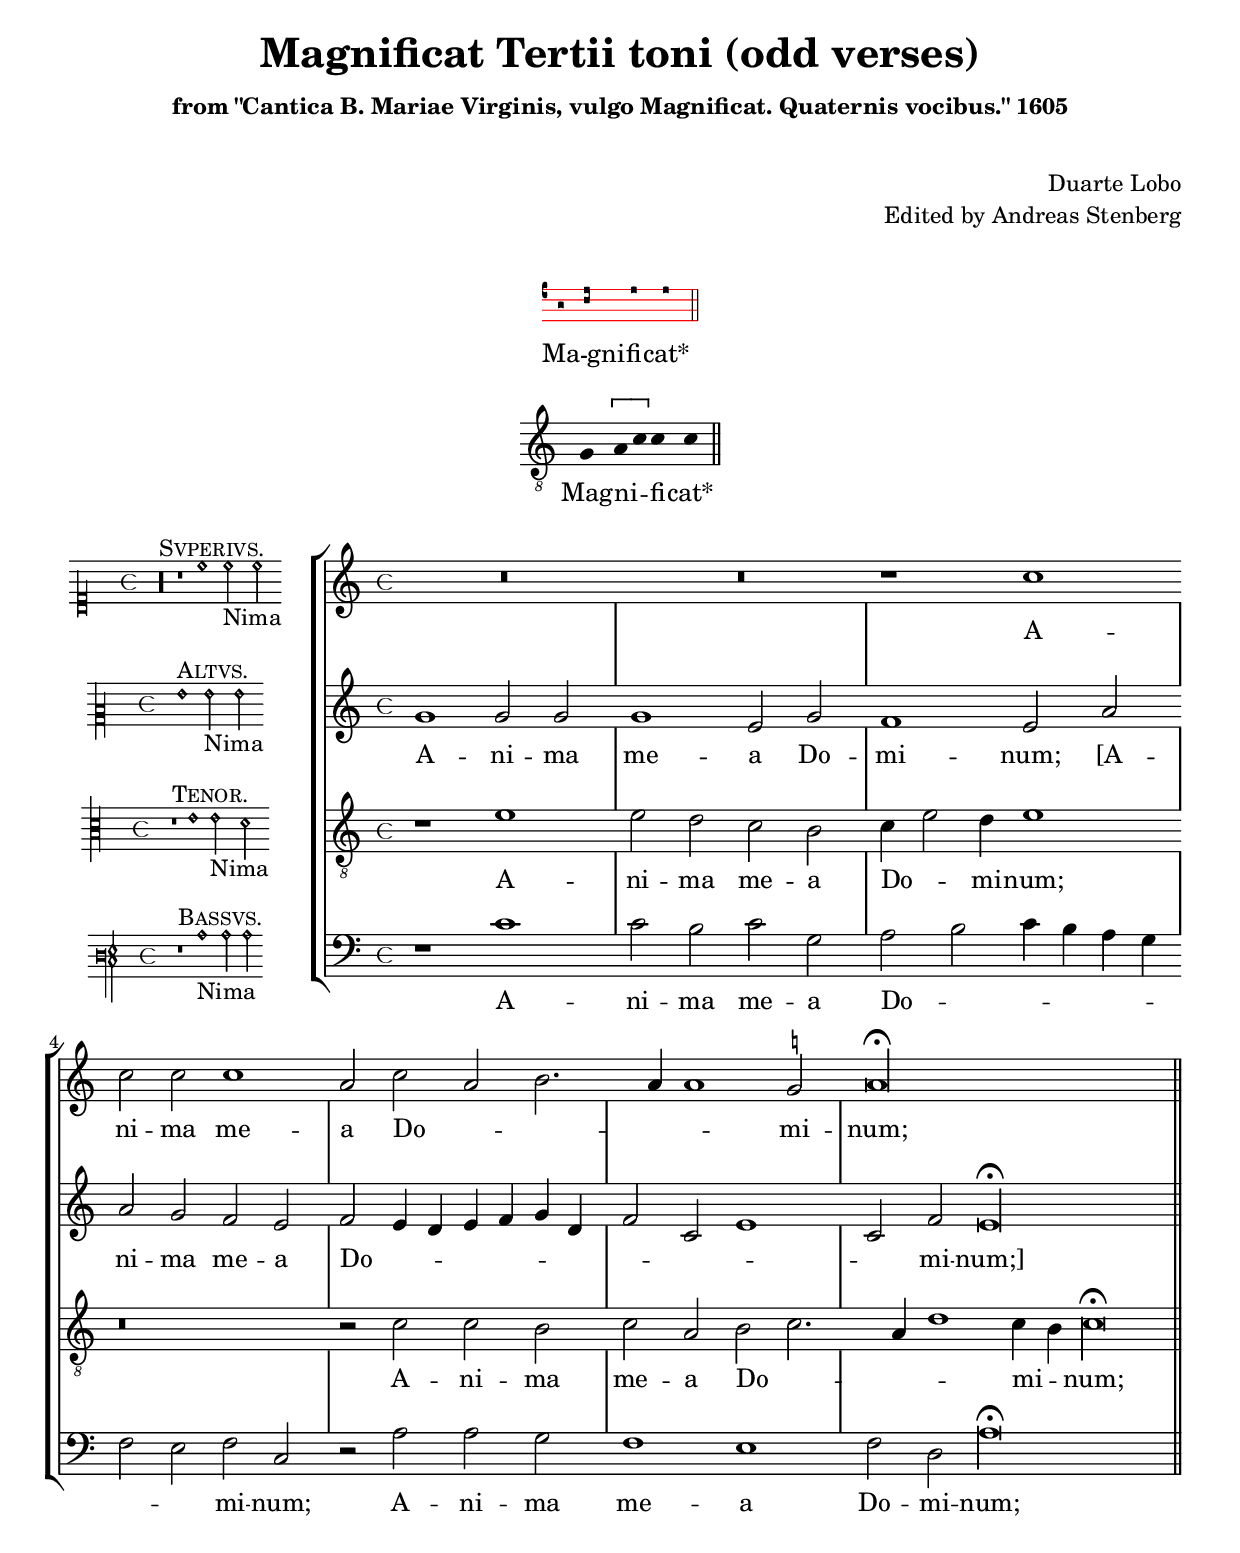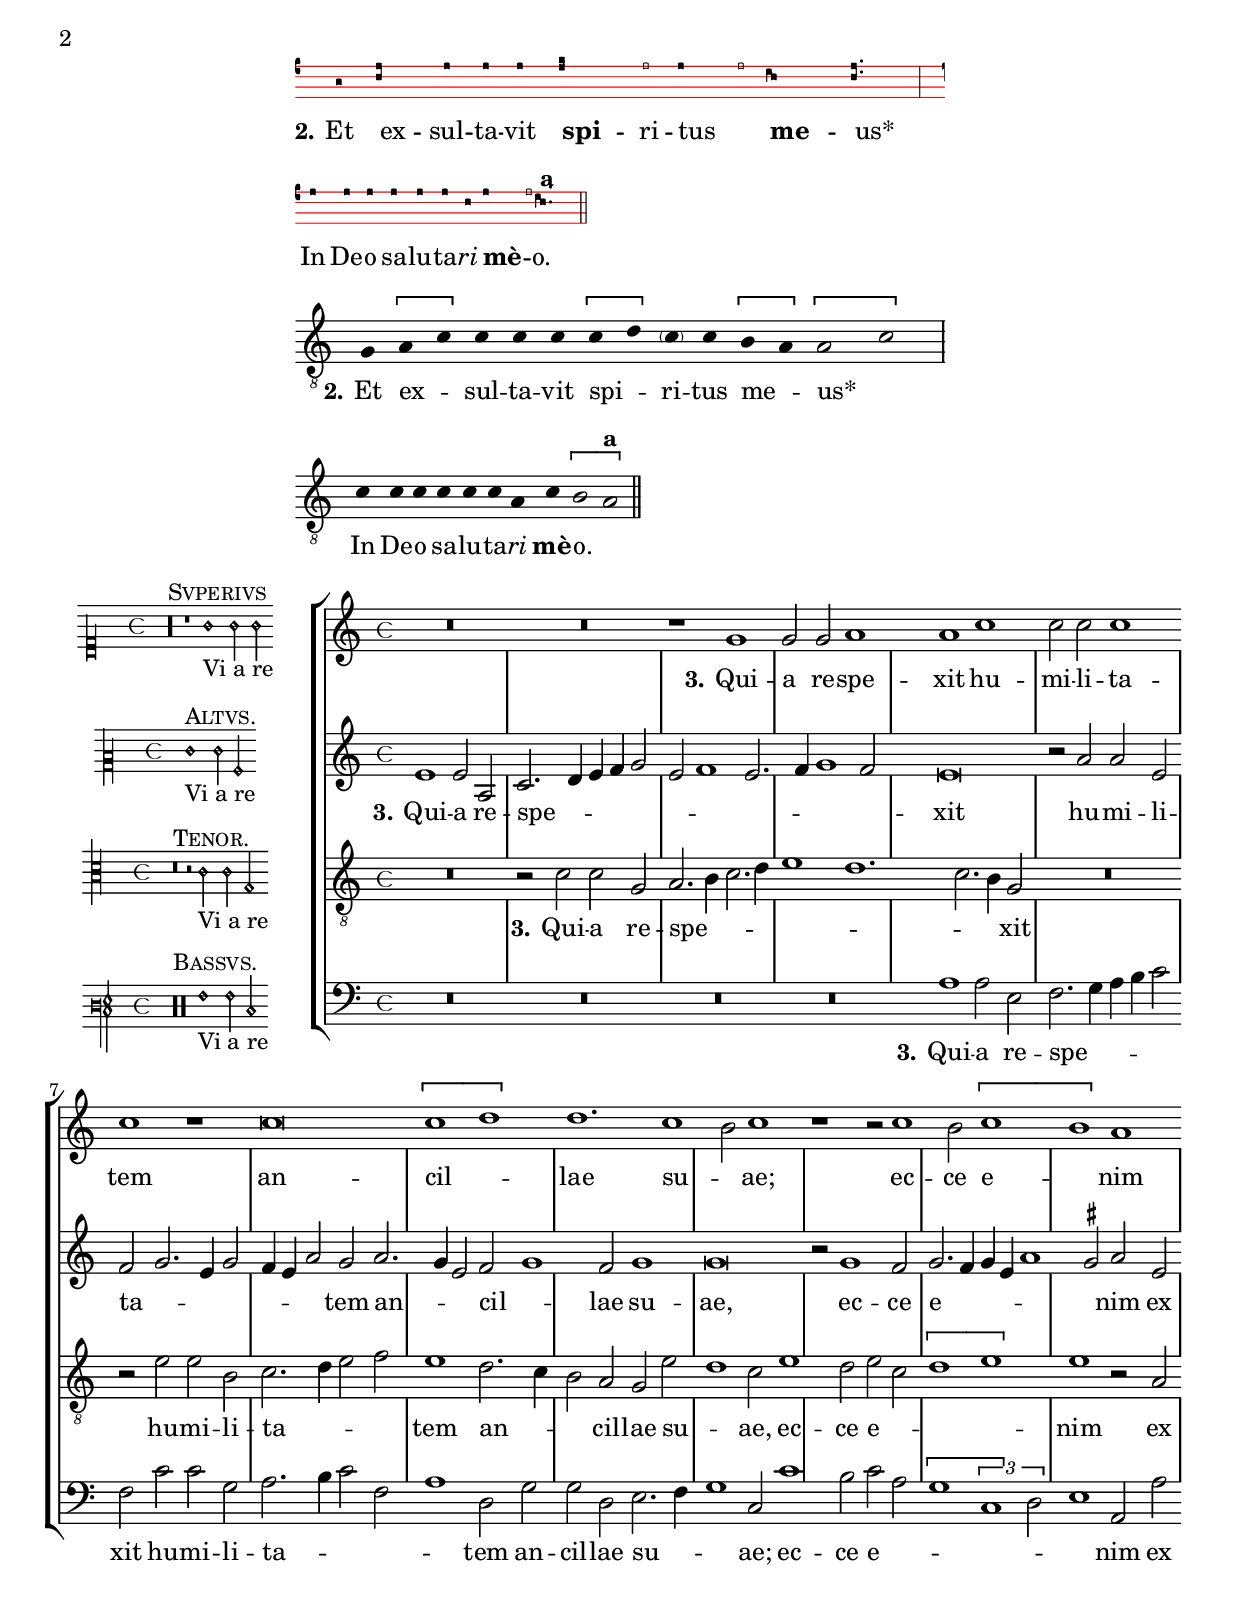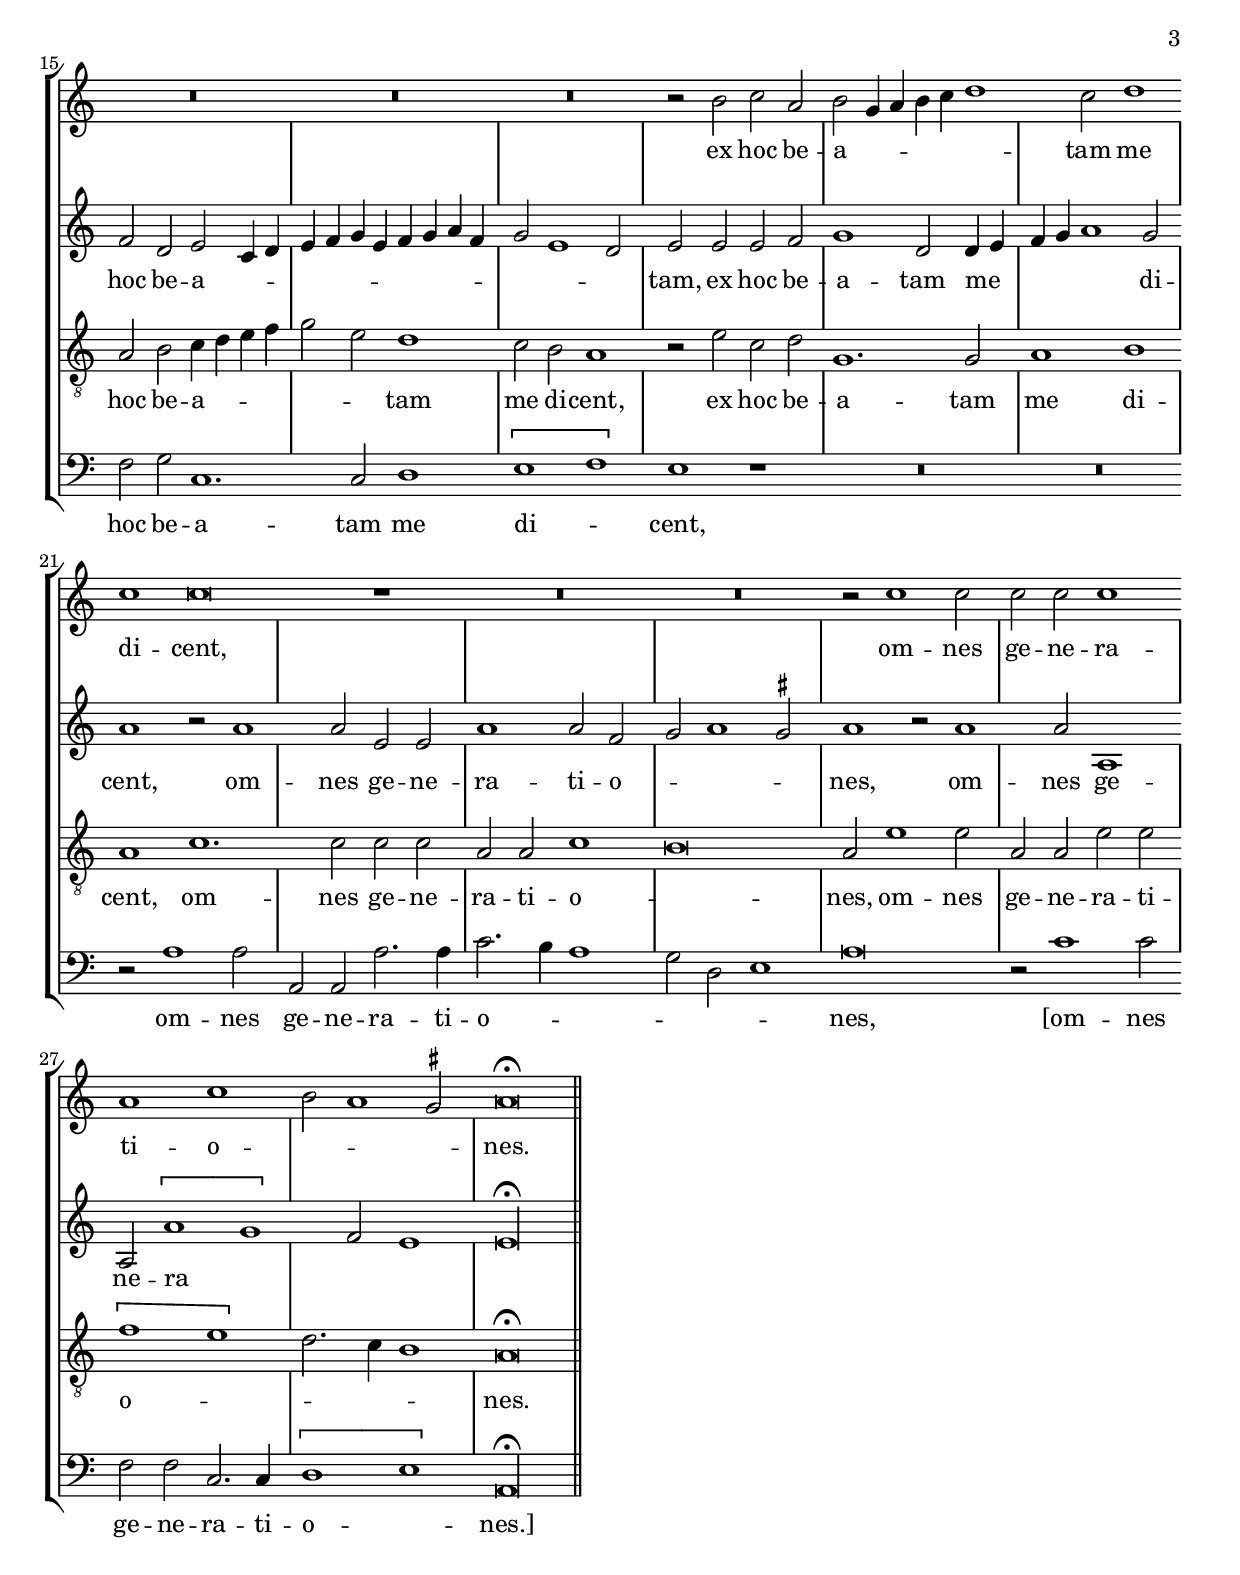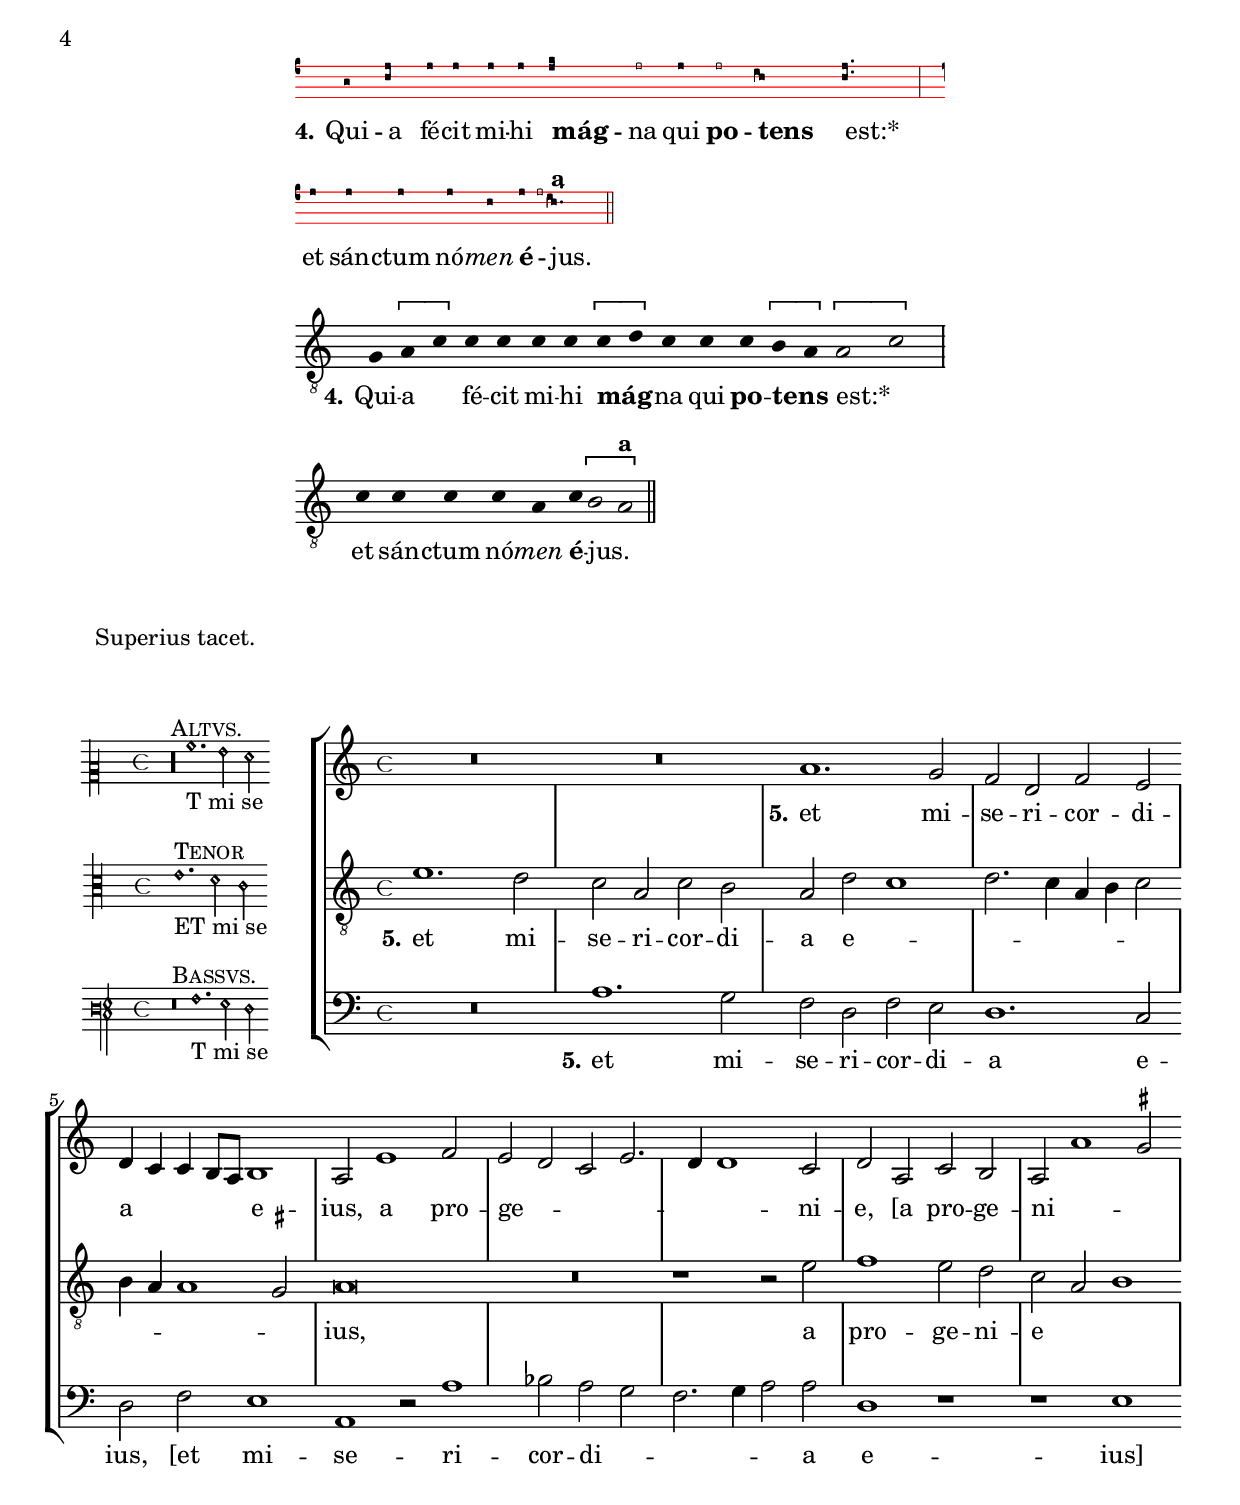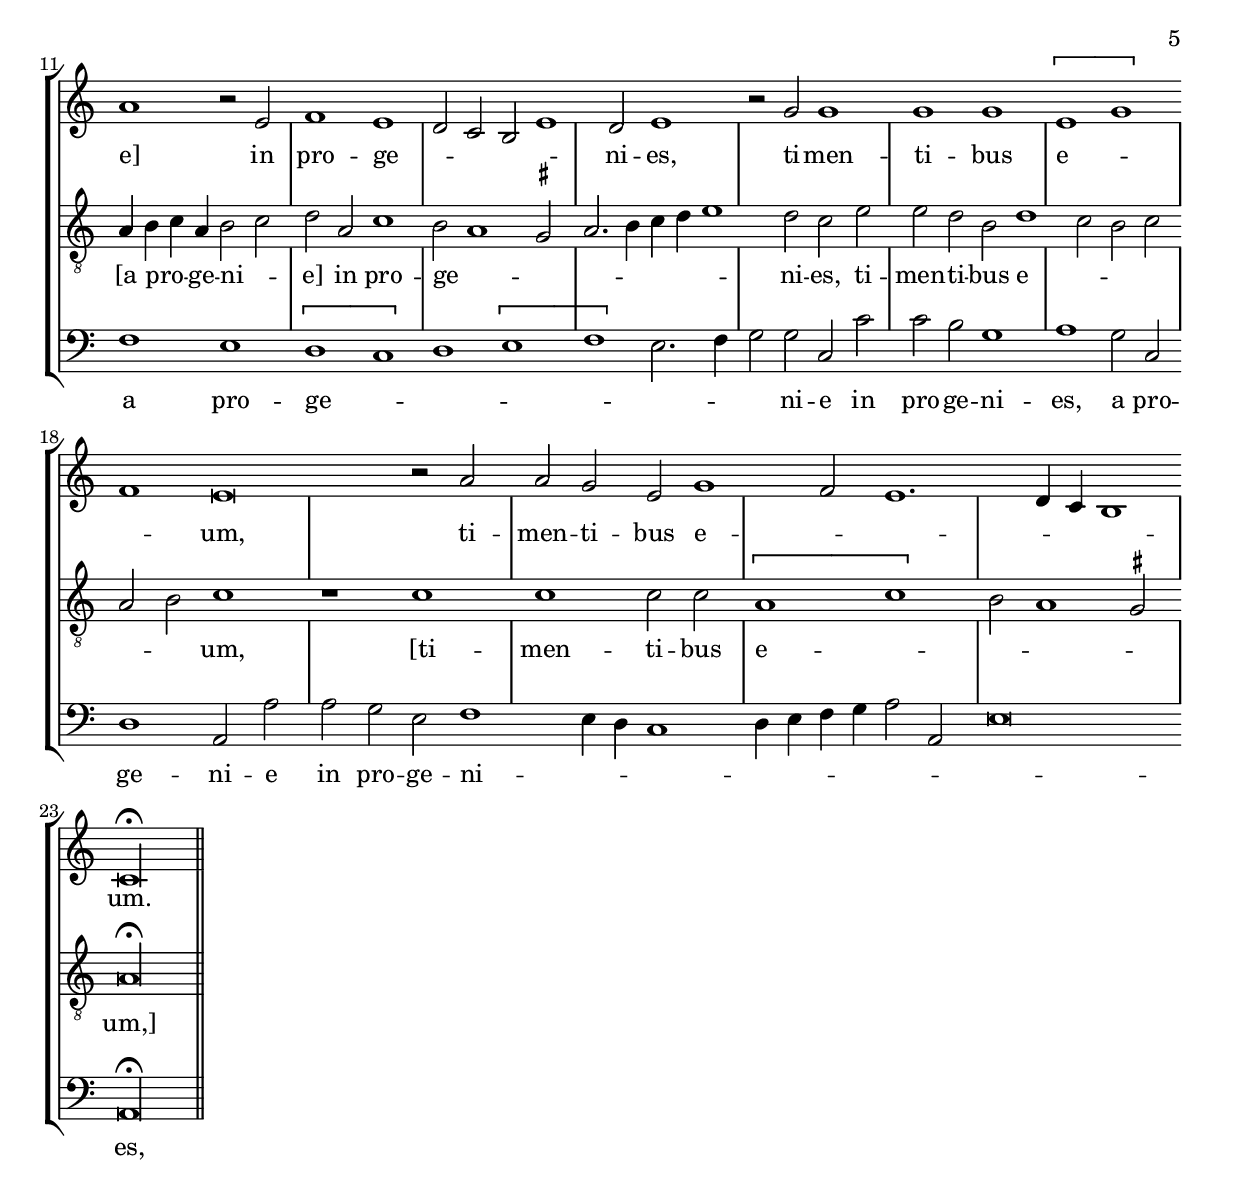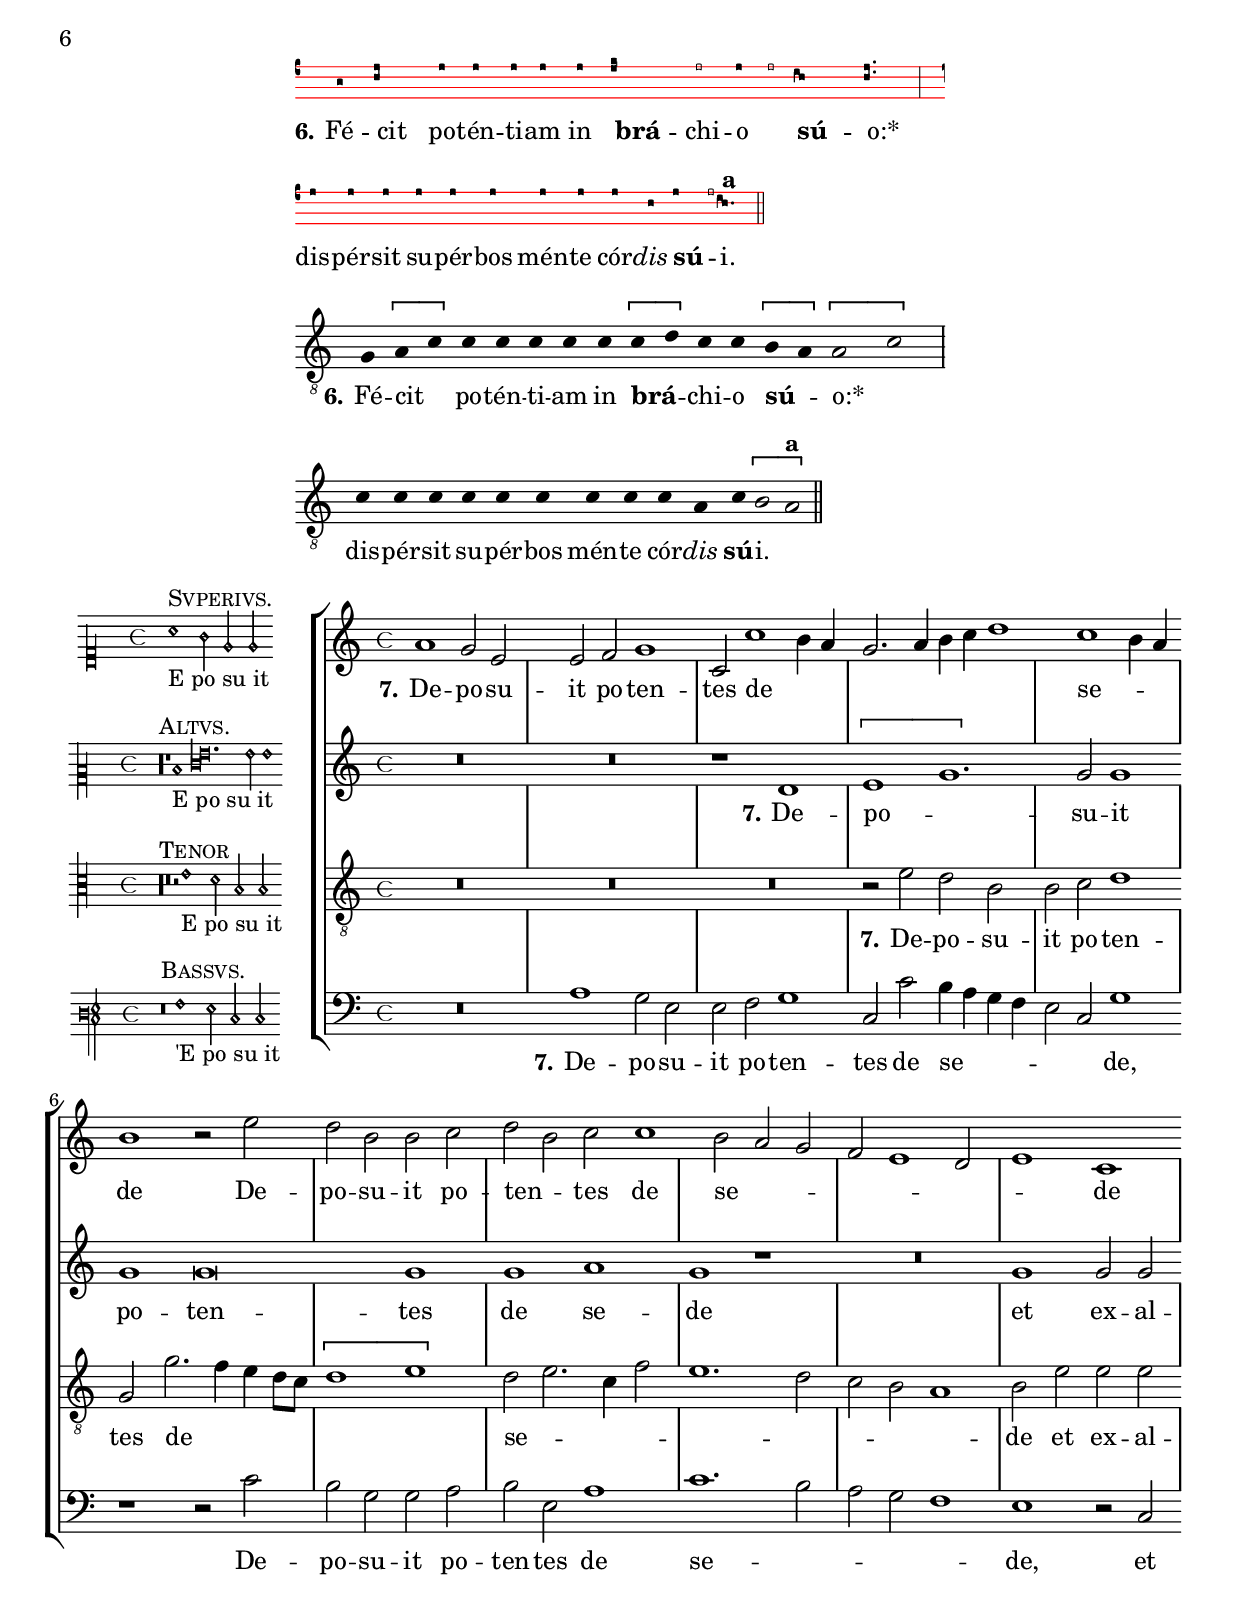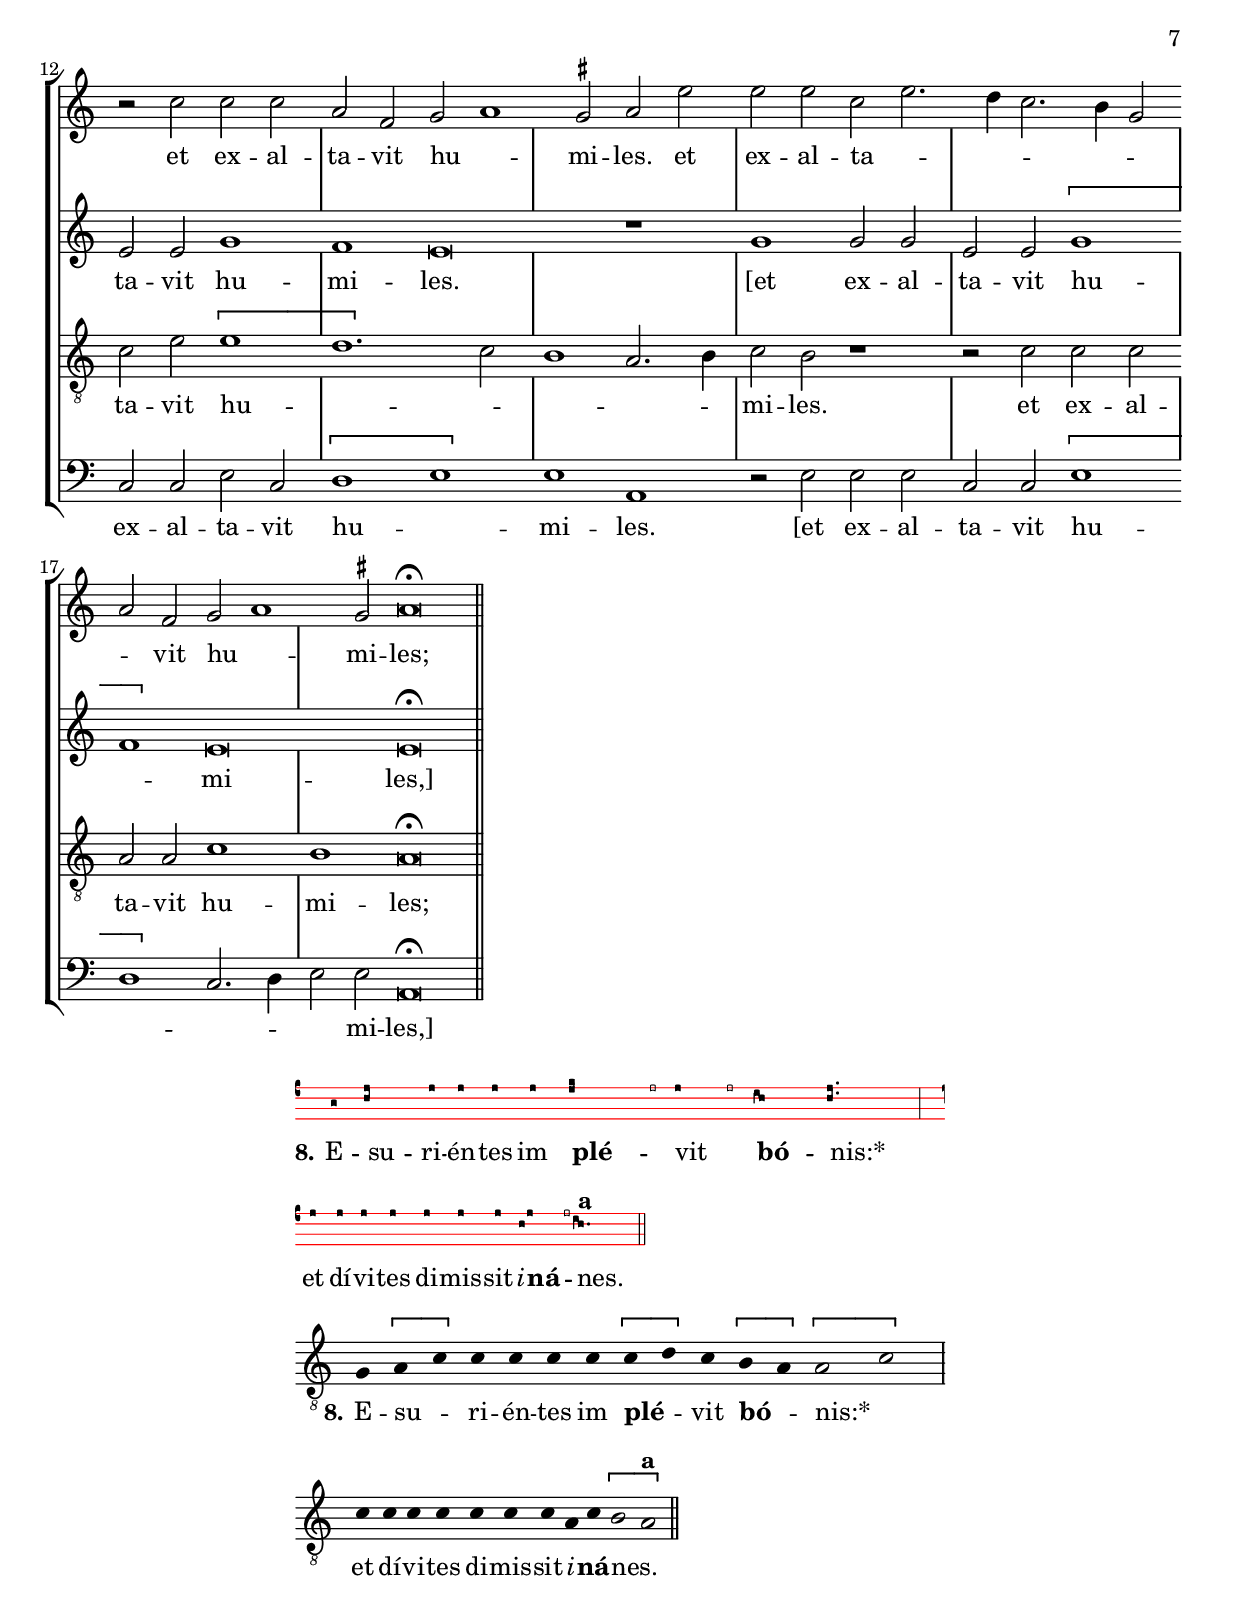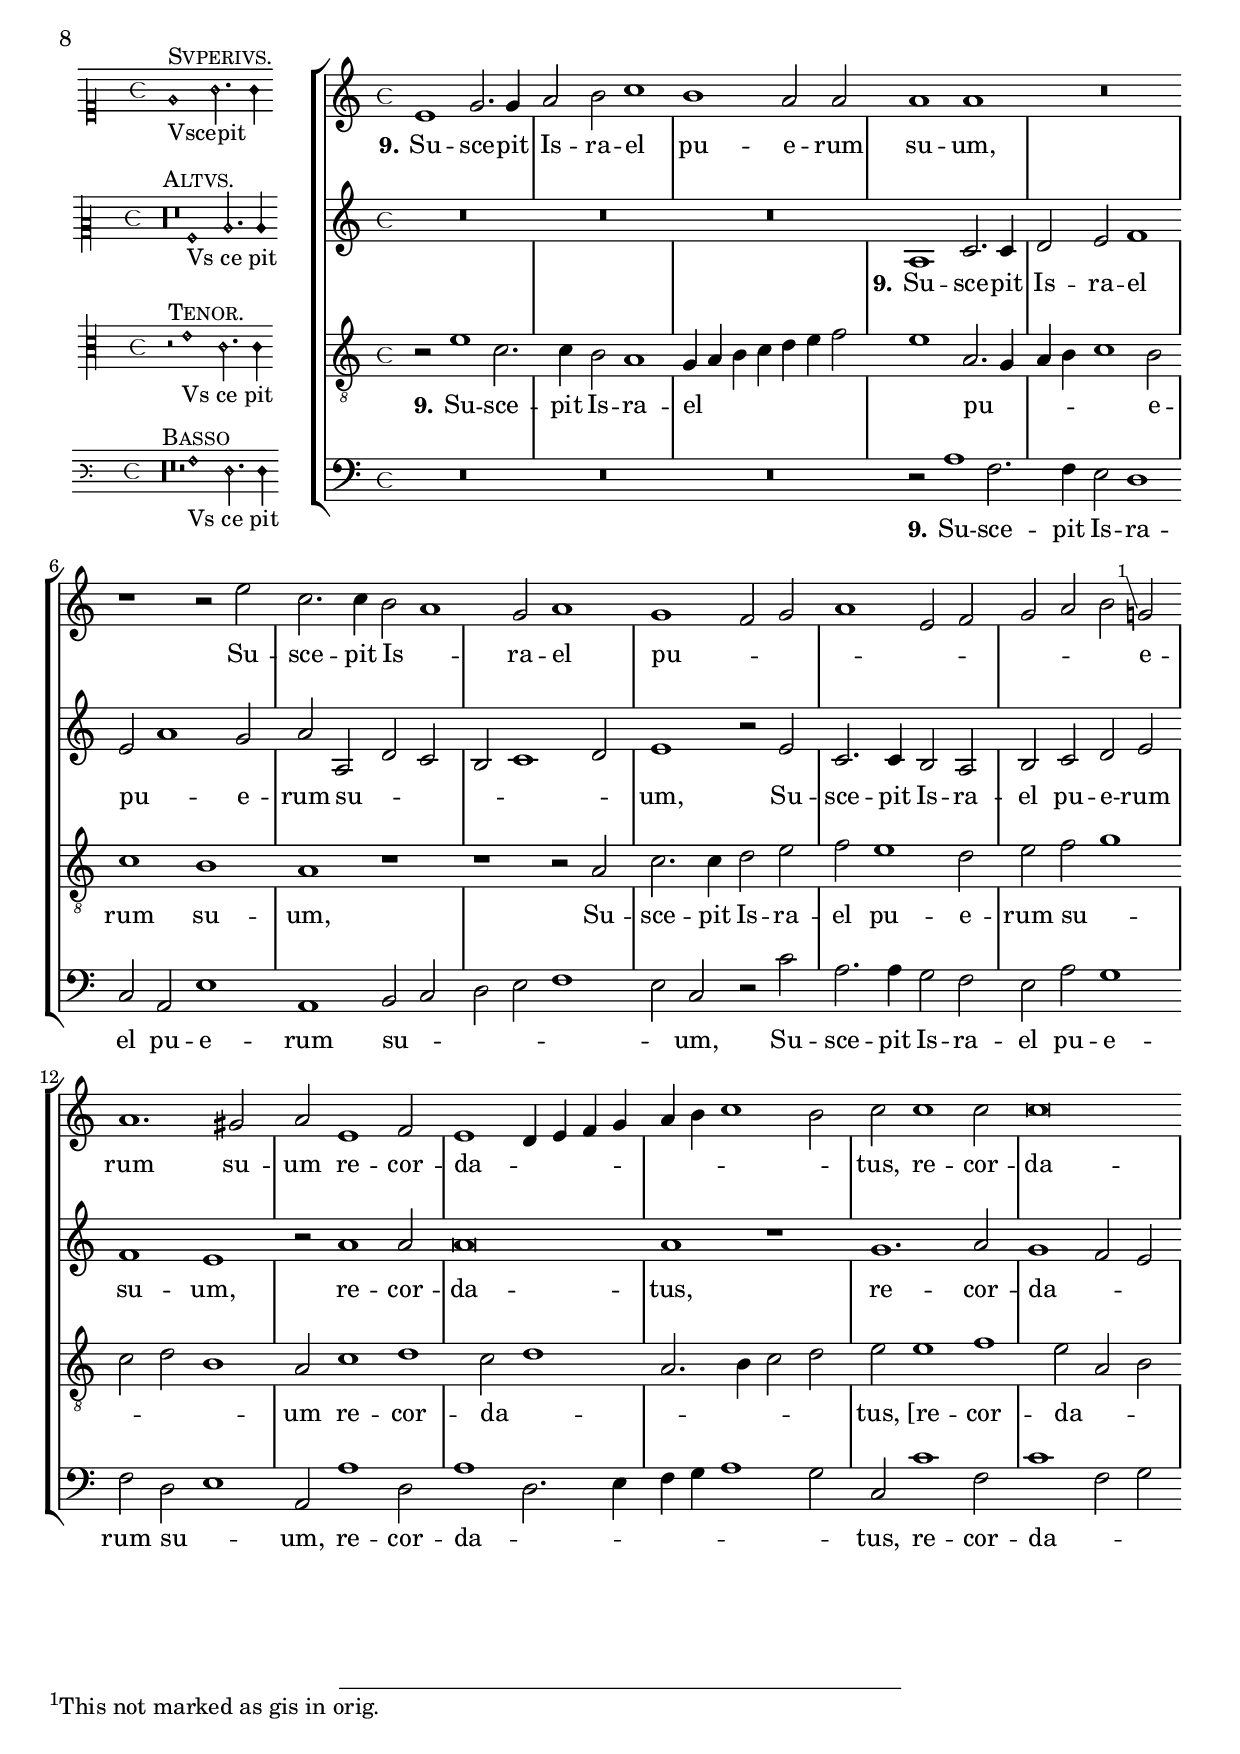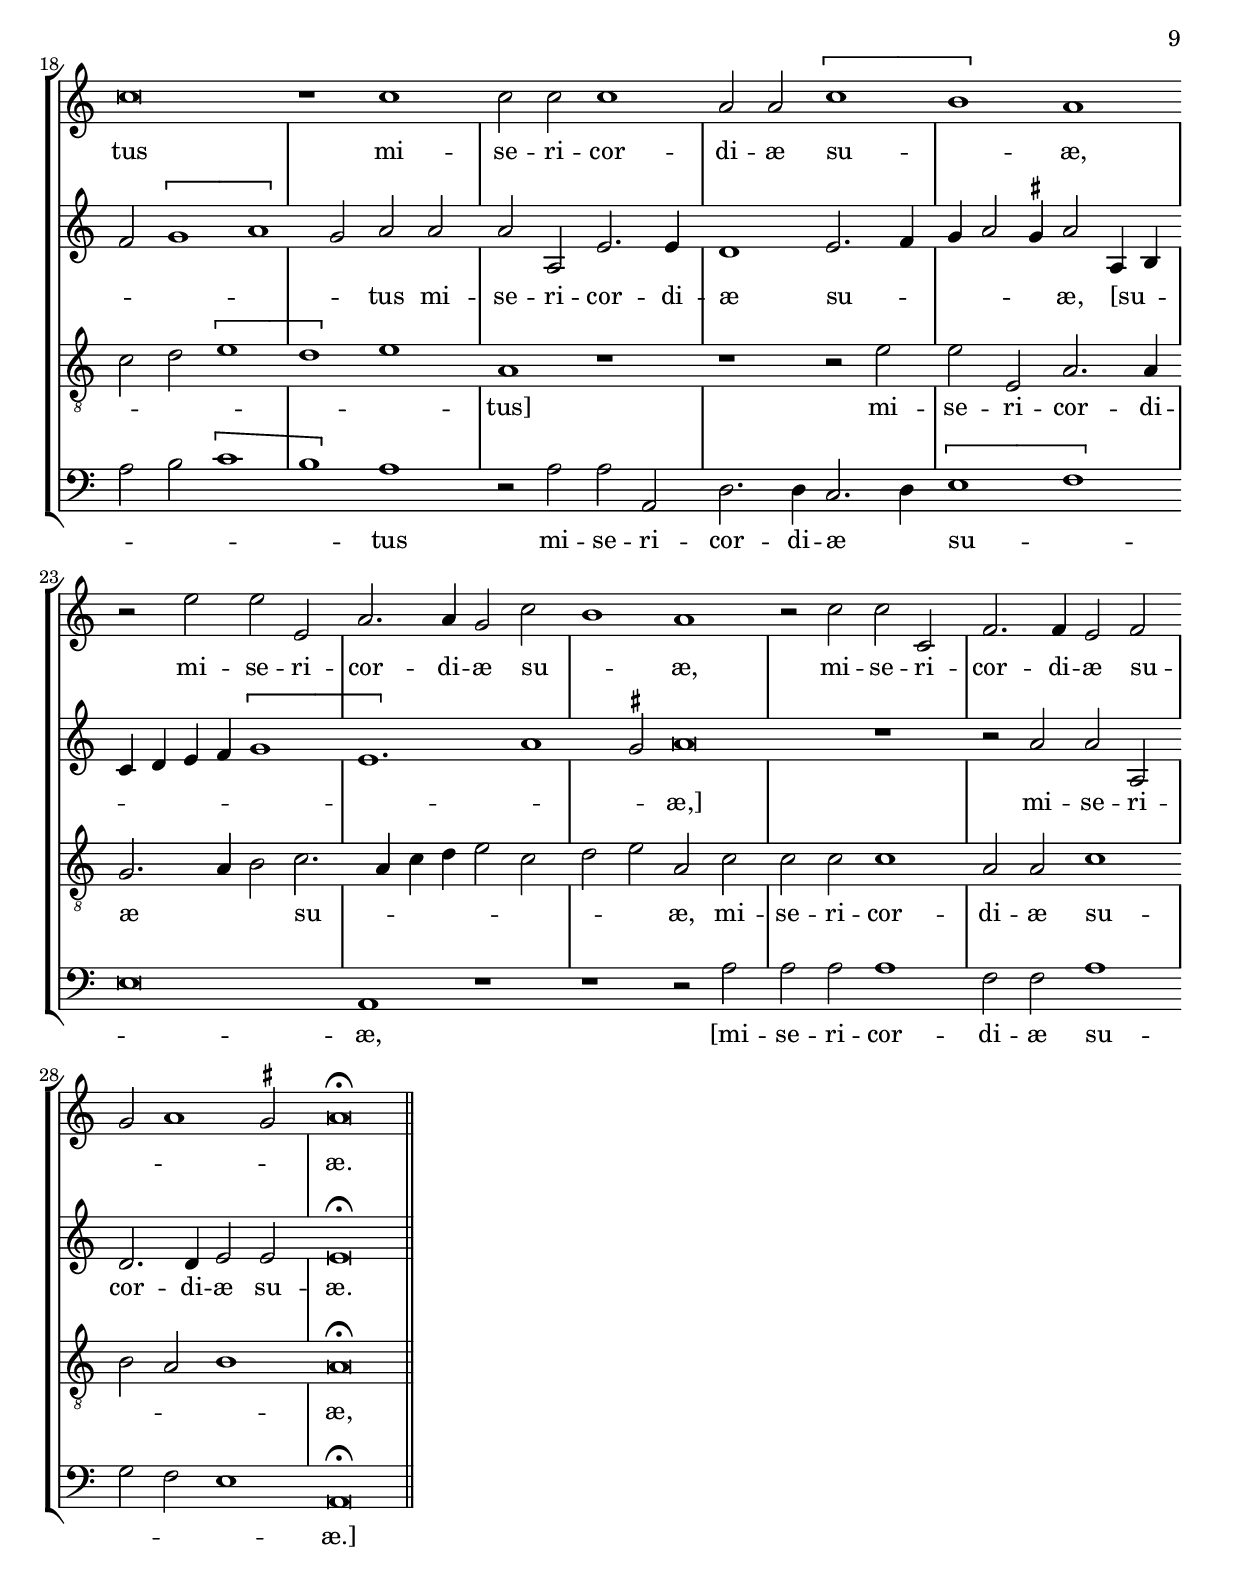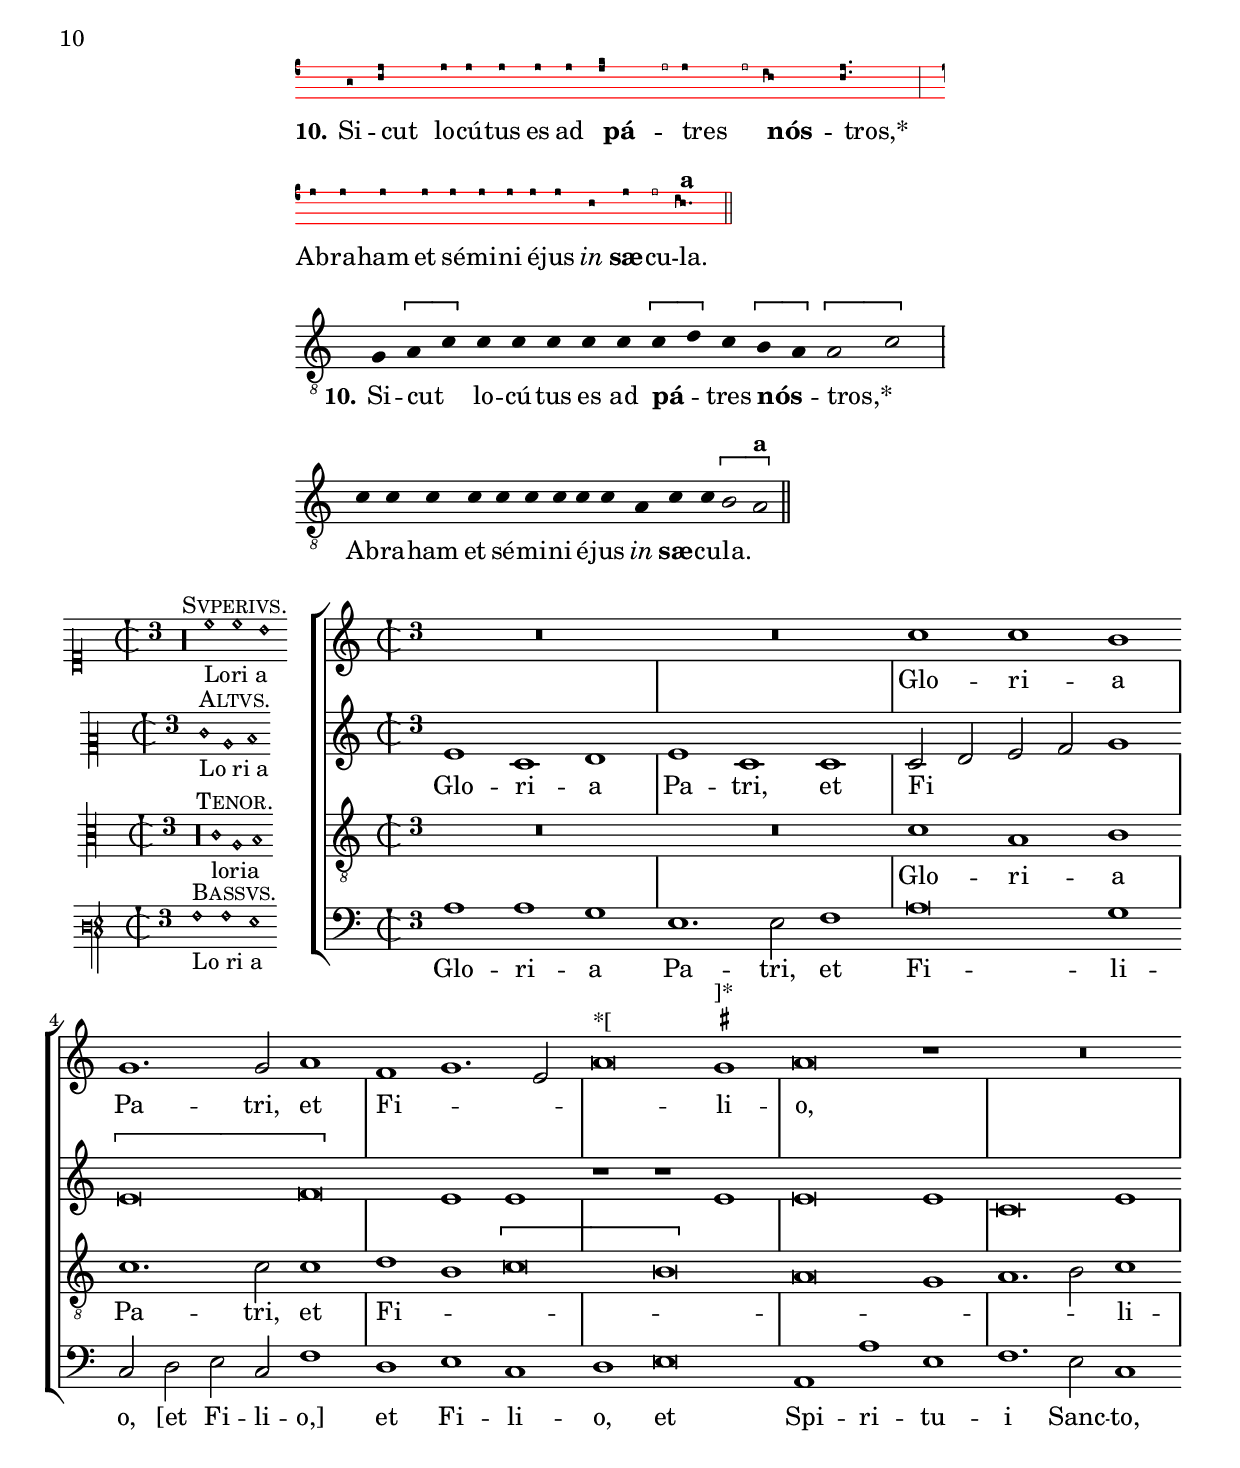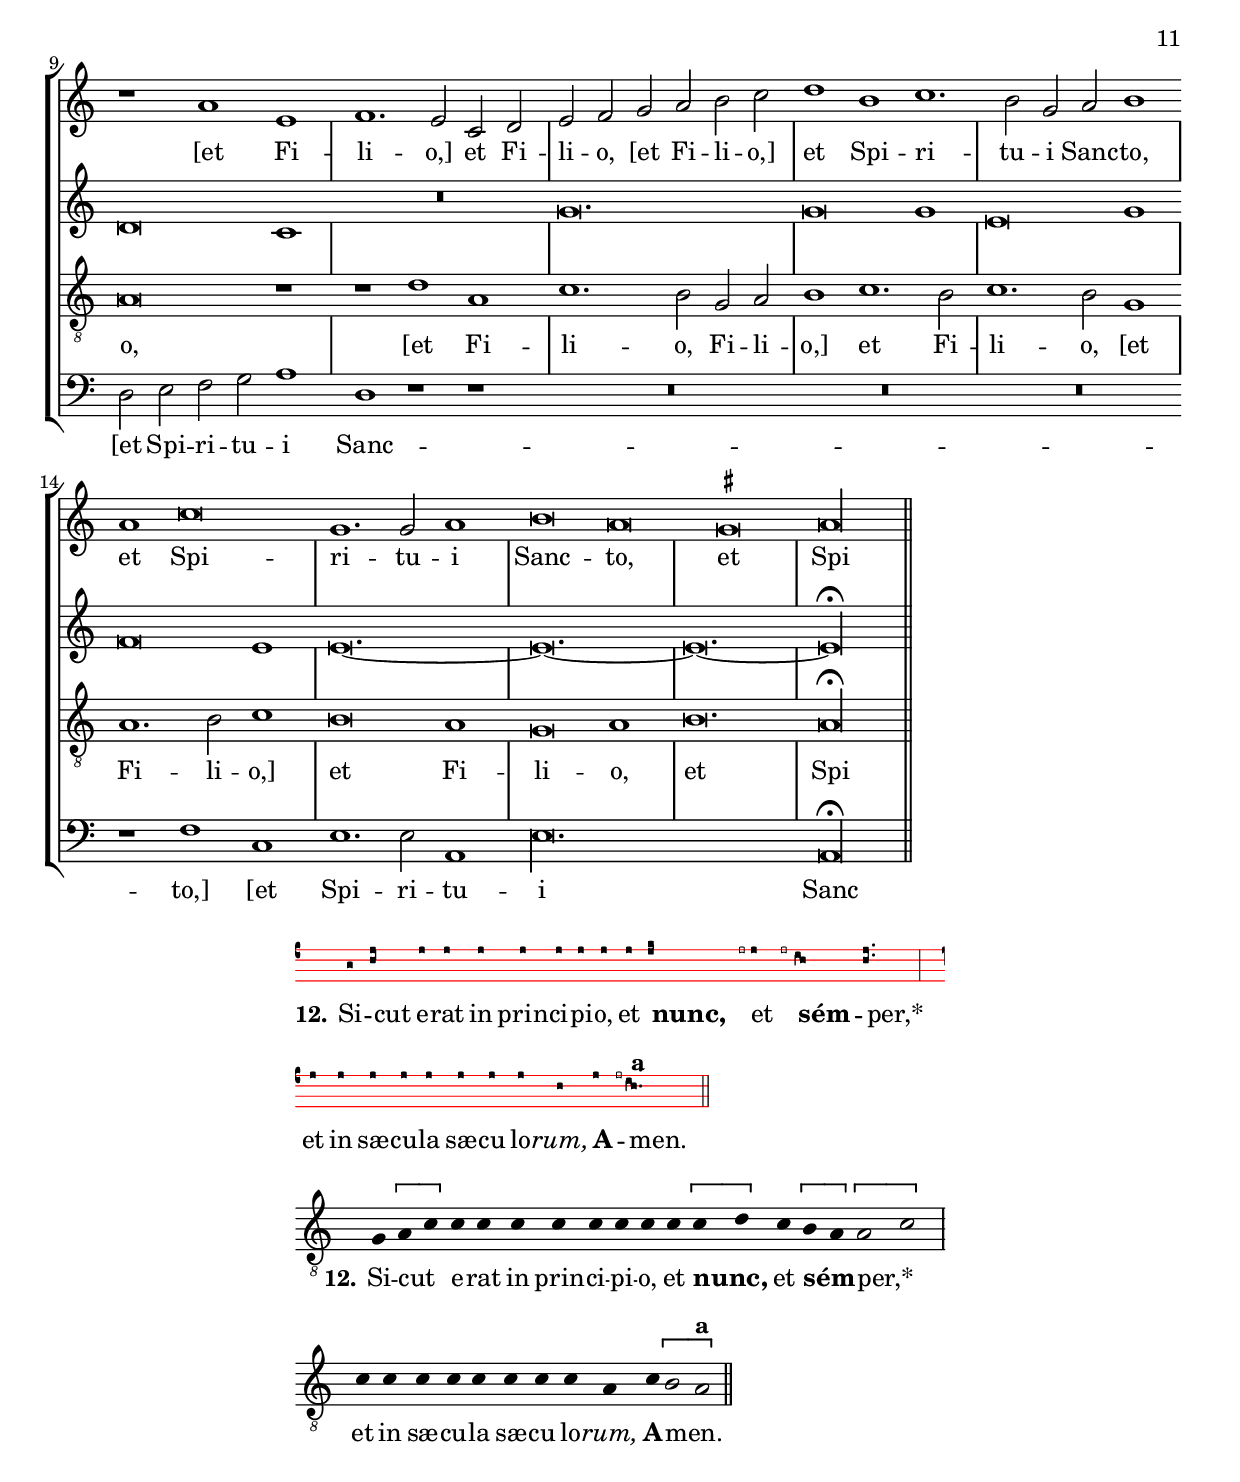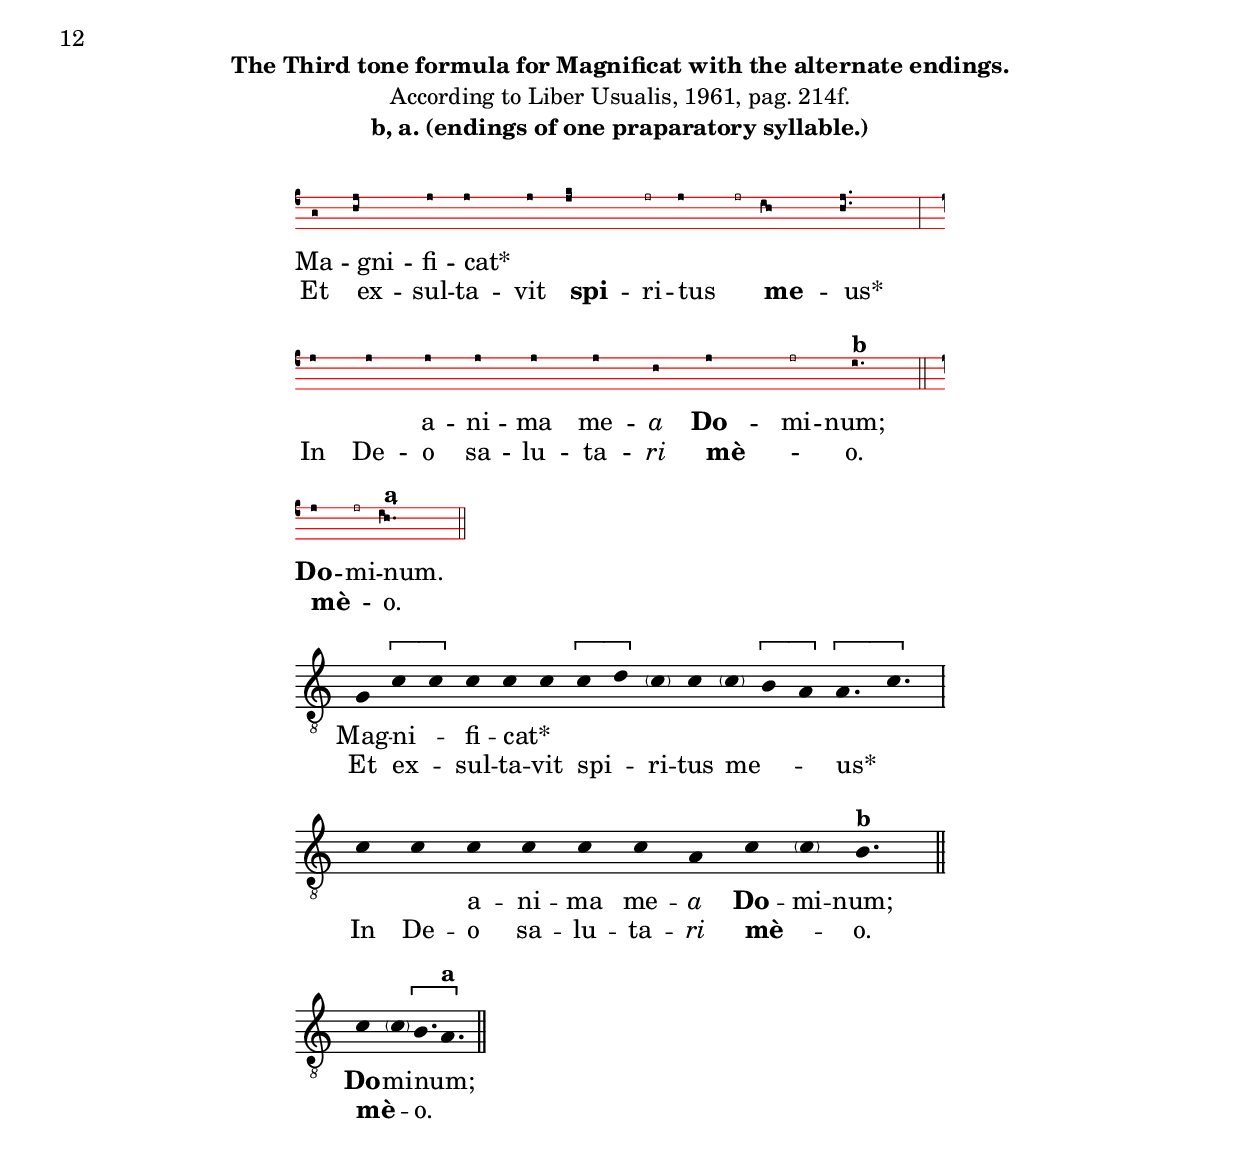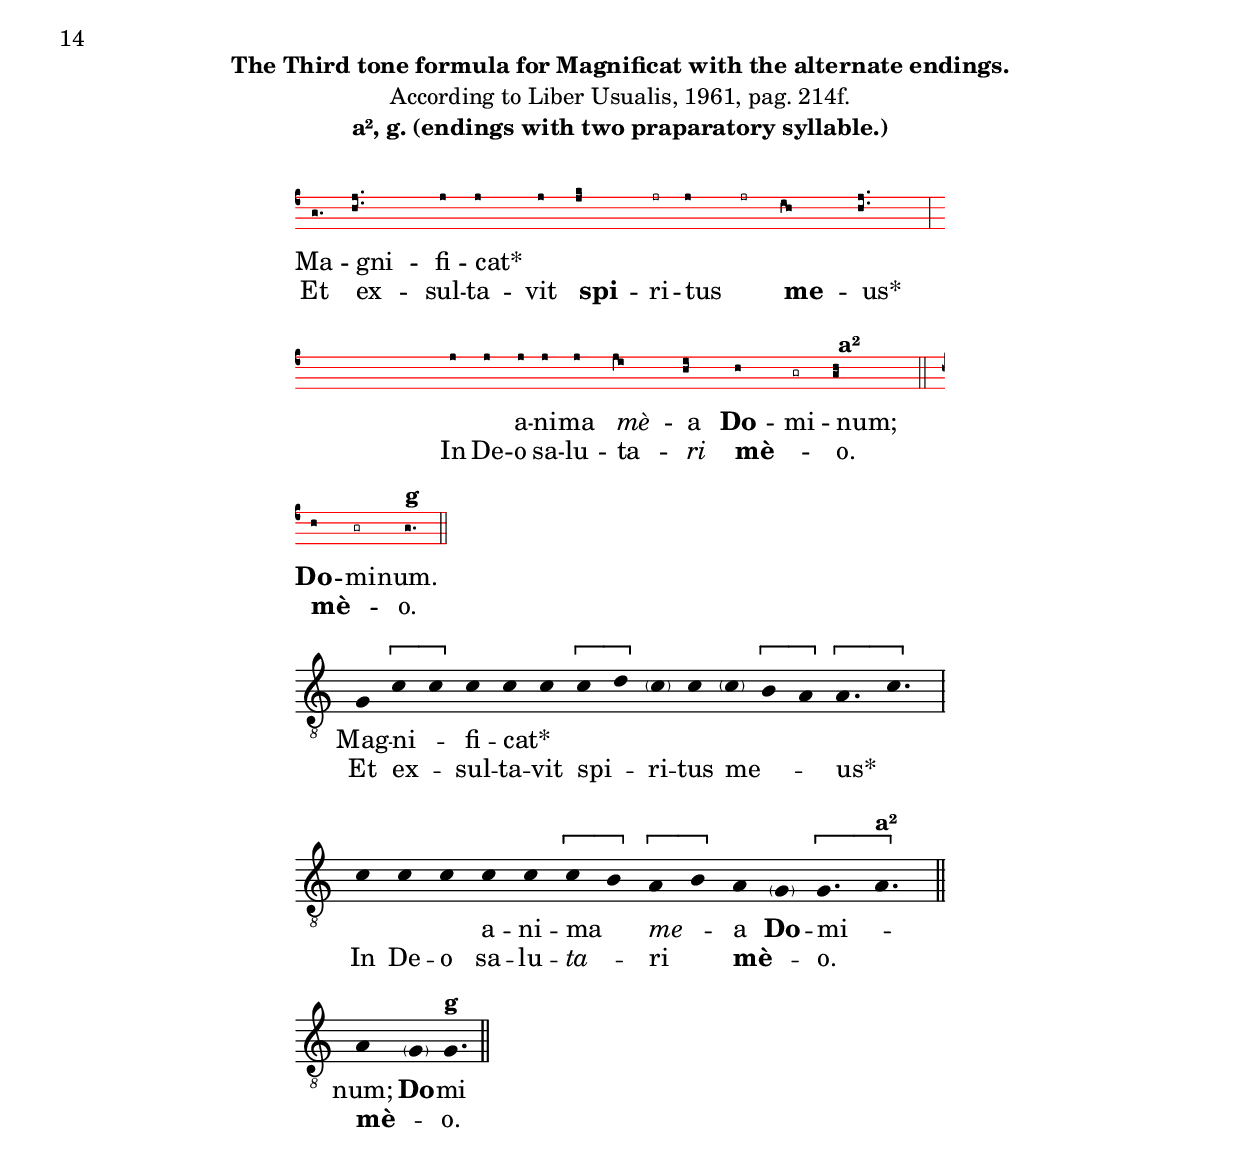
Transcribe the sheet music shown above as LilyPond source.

%%%%%%%%%%%%%%%%%%%%%%%%%%%%%%%%%%%%%%%%%%%%%%%%%%%%%%%%%%%%%%%%%%%%%%%%%%%%%%%%
%%									         %%
%% Copyright of edition © 2020 by Andreas Stenberg using the CPDL-license	  %%
%%										  %%
%% This edition can be fully distributed, duplicated, performed, and recorded 	  %%
%% Any subsequent use of the source files should be under the same thermes	  %%
%%									         %%
%%%%%%%%%%%%%%%%%%%%%%%%%%%%%%%%%%%%%%%%%%%%%%%%%%%%%%%%%%%%%%%%%%%%%%%%%%%%%%%%
\version "2.18.0"
\include "deutsch.ly"
%\include "gregorian.ly"
ficta = \once \set suggestAccidentals =##t
#(define ((double-time-signature glyph a b) grob)
   (grob-interpret-markup grob
          (markup #:override '(baseline-skip . 2.5) #:number
                  (#:line ((markup (#:fontsize 4 #:musicglyph glyph))
                           (#:fontsize -1 #:column (a b)))))))
%% from the gregoriana.ly
%{
  Shortcuts common for all styles of gregorian chant notation.
  $Id$
%}

\version "2.19.22"

%
% Declare memorable shortcuts for special unicode characters
% that are used in chant notation.
%

% unicode 0132 (latin capital ligature IJ)
IJ = \lyricmode { Ĳ }
IIJ = \lyricmode { IĲ }

% unicode 0133 (latin small ligature ij)
ij = \lyricmode { ĳ }
iij = \lyricmode { iĳ }

%
% Given some music that represents lyrics, add a prefix to the first
% lyric event.
%
#(define (add-prefix-to-lyrics prefix music)
   (let ((found? #f))
     (map-some-music
      (lambda (m)
        (if found? m
            (and (music-is-of-type? m 'lyric-event)
                 (begin
                   (set! (ly:music-property m 'text)
                         (string-append prefix (ly:music-property m 'text)))
                   (set! found? #t)
                   m))))
      music)))

% Add unicode 2123 (versicle) as prefix to lyrics.
versus =
#(define-music-function (music) (ly:music?)
   (add-prefix-to-lyrics "℣" music))

% Add unicode 211F (response) as prefix to lyrics.
responsum =
#(define-music-function (music) (ly:music?)
   (add-prefix-to-lyrics "℟" music))

%
% Declare head prefix shortcuts.
%
virga =
  \once \override NoteHead.virga = ##t
stropha =
  \once \override NoteHead.stropha = ##t
inclinatum =
  \once \override NoteHead.inclinatum = ##t
auctum =
  \once \override NoteHead.auctum = ##t
descendens =
  \once \override NoteHead.descendens = ##t
ascendens =
  \once \override NoteHead.ascendens = ##t
pes =
  \once \override NoteHead.pes-or-flexa = ##t
flexa =
  \once \override NoteHead.pes-or-flexa = ##t
oriscus =
  \once \override NoteHead.oriscus = ##t
quilisma =
  \once \override NoteHead.quilisma = ##t
deminutum =
  \once \override NoteHead.deminutum = ##t
linea =
  \once \override NoteHead.linea = ##t
cavum =
  \once \override NoteHead.cavum = ##t

%
% Declare divisiones shortcuts.
%
virgula = {
  \once \override BreathingSign.text = #(make-musicglyph-markup "scripts.rcomma")
  \once \override BreathingSign.font-size = #-2

  % Workaround: add padding.  Correct fix would be spacing engine handle this.
  \once \override BreathingSign.minimum-X-extent = #'(-1.0 . 0.0)
  \once \override BreathingSign.minimum-Y-extent = #'(-2.5 . 2.5)

  \breathe
}
caesura = {
  \once \override BreathingSign.text = #(make-musicglyph-markup "scripts.rvarcomma")
  \once \override BreathingSign.font-size = #-2

  % Workaround: add padding.  Correct fix would be spacing engine handle this.
  \once \override BreathingSign.minimum-X-extent = #'(-1.0 . 0.0)
  \once \override BreathingSign.minimum-Y-extent = #'(-2.5 . 2.5)

  \breathe
}
divisioMinima = {
  \once \override BreathingSign.stencil = #ly:breathing-sign::divisio-minima

  % Workaround: add padding.  Correct fix would be spacing engine handle this.
  \once \override BreathingSign.minimum-X-extent = #'(-1.0 . 0.0)
  \once \override BreathingSign.minimum-Y-extent = #'(-2.5 . 2.5)

  \breathe
}
divisioMaior = {
  \once \override BreathingSign.stencil = #ly:breathing-sign::divisio-maior
  \once \override BreathingSign.Y-offset = #0

  % Workaround: add padding.  Correct fix would be spacing engine handle this.
  \once \override BreathingSign.minimum-X-extent = #'(-1.0 . 0.0)
  \once \override BreathingSign.minimum-Y-extent = #'(-2.5 . 2.5)

  \breathe
}
divisioMaxima = {
  \once \override BreathingSign.stencil = #ly:breathing-sign::divisio-maxima
  \once \override BreathingSign.Y-offset = #0

  % Workaround: add padding.  Correct fix would be spacing engine handle this.
  \once \override BreathingSign.minimum-X-extent = #'(-1.0 . 0.0)
  \once \override BreathingSign.minimum-Y-extent = #'(-2.5 . 2.5)

  \breathe
}
finalis = {
  \once \override BreathingSign.stencil = #ly:breathing-sign::finalis
  \once \override BreathingSign.Y-offset = #0

  % Workaround: add padding.  Correct fix would be spacing engine handle this.
  \once \override BreathingSign.minimum-X-extent = #'(-1.0 . 0.0)
  \once \override BreathingSign.minimum-Y-extent = #'(-2.5 . 2.5)

  \breathe
}

%
% Declare articulation shortcuts.
%
accentus = #(make-articulation "accentus")
ictus = #(make-articulation "ictus")
semicirculus = #(make-articulation "semicirculus")
circulus = #(make-articulation "circulus")

%
% \augmentum increases the dot-count value of all note heads to which
% it is applied by one.
%
augmentum =
#(define-music-function (expr) (ly:music?)
   (shift-duration-log expr 0 1))

%
% Declare shortcut music functions for Liber Hymnarius neumes
% table (experimental).
%

#(define (make-ligature music)
   (make-music 'SequentialMusic
               'elements (append
                          (cons
                           (make-music 'EventChord
                                       'elements (list
                                                  (make-span-event 'LigatureEvent START)))
                           (ly:music-property music 'elements))
                          (list
                           (make-music 'EventChord
                                       'elements (list
                                                  (make-span-event 'LigatureEvent STOP)))))))

ligature = #(define-music-function
              (location music) (ly:music?)
              (make-ligature music))

%#(define (make-script x)
%   (make-music 'ArticulationEvent
%               'articulation-type x))
%
%#(define (add-script m x)
%   (if
%     (equal? (ly:music-property m 'name) 'EventChord)
%     (set! (ly:music-property m 'elements)
%           (cons (make-script x)
%                 (ly:music-property m 'elements))))
%   m)
%
%#(define (add-staccato m)
%   (add-script m "staccato"))
%
% % \applyMusic #(lambda (x) (music-map add-staccato x)) { c c }
%
% % \climacus { x y z ... }:
% % \[ \virga x \inclinatum y \inclinatum z ... \]
%
%#(defmacro def-climacus-function (start stop)
%  `(define-music-function (location music) (ly:music?)
%     (make-music 'SequentialMusic
%        'elements (list 'LigatureStartEvent
%                       (ly:music-deep-copy ,start)
%                        music
%                        (ly:music-deep-copy ,stop)
%                       'LigatureStopEvent))))
%climacus = #(def-climacus-function startSequentialMusic stopSequentialMusic)

%
% Declare default layout; here for Vaticana style.  In case there will
% be additional styles, we may want to create style-specific .ly files
% for inclusion (e.g. vaticana-init.ly), move the style-dependent stuff
% over there, leave the style-independent Gregorian stuff here, and let
% the style-specific file (vaticana-init.ly) include this file.  The
% user then will have to include vaticana-init.ly instead of
% gregorian.ly.
%
%{
\layout {
    indent = 0.0

    %%% TODO: should ragged-right be the default?
    %ragged-right = ##t
    ragged-last = ##t

    line-thickness = #(/ (ly:output-def-lookup $defaultpaper 'staff-space) 7.0)

    \context {
        \VaticanaStaff
         \override StaffSymbol.color = #red
         \override LedgerLineSpanner.color = #red
    }
    \context {
        \Score
        \remove "Bar_number_engraver"

        %%%
        %%% FIXME: Musicologically seen, timing should be set to #f.
        %%% Unfortunately, setting it to #f will result in no
        %%% line-breakable items being created, such that the whole
        %%% music will end up in a single line.  Therefore, we
        %%% currently set it to #t, until the ligature code is fixed
        %%% to automatically insert breakable items.
        %%%
        timing = ##t

        %%%
        %%% FIXME: Setting barAlways to #t would fix the above
        %%% "timing = ##t" problem, but, surprisingly, it increases
        %%% the space between ligatures.  Hence, we set it to #f.
        %%%
        barAlways = ##f

        \override SpacingSpanner.packed-spacing = ##t

        %%%
        %%% TODO: Play around with the following SpacingSpanner
        %%% settings to yield better spacing between ligatures.
        %%%
        %%% FIXME: setting #'spacing-increment to a small value
        %%% causes tons of "programming error: adding reverse spring,
        %%% setting to unit" messages.
        %%%
        %\override SpacingSpanner.base-shortest-duration = #(ly:make-moment 1/4)
        %\override SpacingSpanner.shortest-duration-space = #0
        %\override SpacingSpanner.average-spacing-wishes = ##f
        %\override SpacingSpanner.spacing-increment = #0.0
        %\override SpacingSpanner.uniform-stretching = ##t
    }
}
%}
%
% neumeDemoLayout defines a layout block suitable for notating pure
% Vaticana style neumes without any other notation symbols such as
% staff lines or clefs.  This layout is useful for engraving neumes
% tables, such as that one in the lilypond manual section on
% Gregorian ligatures, or for educational works.
%
neumeDemoLayout = \layout {
    interscoreline = 1
    \context {
        \Score
        \remove "Bar_number_engraver"
    }
    \context {
        \Staff
        \remove "Clef_engraver"
        \remove "Key_engraver"
        \hide StaffSymbol
        \remove "Time_signature_engraver"
        \remove "Bar_engraver"
        \override VerticalAxisGroup.staff-staff-spacing = #'()
    }
    \context {
        \Voice
        \remove "Ligature_bracket_engraver"
        \consists "Vaticana_ligature_engraver"
        \override NoteHead.style = #'vaticana.punctum
        \hide Stem
    }
}

%%% Local Variables:
%%% coding: utf-8
%%% End:

\markup {
  \column {
    \fill-line { \fontsize #'5 \bold "Magnificat Tertii toni (odd verses)" }
    \vspace #'0.5
    \fill-line { \bold "from \"Cantica B. Mariae Virginis, vulgo Magnificat. Quaternis vocibus.\" 1605" }
    \vspace #'1.5
    \fill-line {\hspace #0.2 "Duarte Lobo" }
    \fill-line {\hspace #0.2 "Edited by Andreas Stenberg" }
  }
}

%%
%{
\header {
  title = "Magnificat Primi toni"
  subtitle = "from \"Canticum Beatae Mariae ... Per octo Musice modos variatum... 1563"
  composer = "Francisco Guerrero"
  arranger = "Edited by Andreas Stenberg"
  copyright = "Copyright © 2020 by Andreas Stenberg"
}
%}

%\chapter "1. Kyrie"
%\section "Kyrie eleison I"

%% Magnificat
%% Intonatio

Tone-IIIMa = \relative c' {
  g4 \[a \pes c\] \repeat unfold 2  c4
  \finalis
  }
Magnificat_Words = \lyricmode {
  Ma -- gni -- _ fi -- cat*
}
Magnificat_midi = \relative c' {
  \set Score.tempoHideNote =##t
  \tempo 2 = 86
  \hide Slur
  g4 \[a(  c)\] \repeat unfold 2 c
  \finalis
}
Magnificat_MidiWords = \lyricmode {
  Mag -- ni -- fi -- cat*
}

\markup {
  \column {
%    \fill-line { \bold "The Third tone formula for Magnificat with the alternate endings." }
%    \fill-line { "According to Liber Usualis, 1961, pag. 214f." }
%    \fill-line { \bold "b, a. (endings of one praparatory syllable.)" }
%    \fill-line { \bold "a², g. (endings with two praparatory syllable.)" }
    \vspace #1.5
    \fill-line {
      \score {
        <<
          \new VaticanaVoice = "cantus" {
            \clef "vaticana-do3"

            \Tone-IIIMa
          }
          \new Lyrics \lyricsto "cantus" {
            \Magnificat_Words
          }
        >>

        \layout {
          indent = 0.0
          line-width = #'110
          ragged-last = ##t

          %%% TODO: should ragged-right be the default?
          %ragged-right = ##t

          line-thickness = #(/ (ly:output-def-lookup $defaultpaper 'staff-space) 7.0)

          \context {
            \VaticanaStaff
            \override StaffSymbol.color = #red
            \override LedgerLineSpanner.color = #red
          }
          \context {
            \Score
            \remove "Bar_number_engraver"

            %%%
            %%% FIXME: Musicologically seen, timing should be set to #f.
            %%% Unfortunately, setting it to #f will result in no
            %%% line-breakable items being created, such that the whole
            %%% music will end up in a single line.  Therefore, we
            %%% currently set it to #t, until the ligature code is fixed
            %%% to automatically insert breakable items.
            %%%
            timing = ##t

            %%%
            %%% FIXME: Setting barAlways to #t would fix the above
            %%% "timing = ##t" problem, but, surprisingly, it increases
            %%% the space between ligatures.  Hence, we set it to #f.
            %%%
            barAlways = ##f

            \override SpacingSpanner.packed-spacing = ##t

            %%%
            %%% TODO: Play around with the following SpacingSpanner
            %%% settings to yield better spacing between ligatures.
            %%%
            %%% FIXME: setting #'spacing-increment to a small value
            %%% causes tons of "programming error: adding reverse spring,
            %%% setting to unit" messages.
            %%%
            %\override SpacingSpanner.base-shortest-duration = #(ly:make-moment 1/4)
            %\override SpacingSpanner.shortest-duration-space = #0
            %\override SpacingSpanner.average-spacing-wishes = ##f
            %\override SpacingSpanner.spacing-increment = #0.0
            %\override SpacingSpanner.uniform-stretching = ##t
          }

        }
      }
    }
    \vspace #1.0
    \fill-line {
      \score {
        \new Staff <<
          \clef "G_8"
          \new Voice = "melody" \Magnificat_midi
          \new Lyrics = "one" \lyricsto melody \Magnificat_MidiWords
        >>
        \layout {
          indent = 0.0
          line-width = #'110
          ragged-last = ##t
          \context {
            \Score
            \remove "Bar_number_engraver"
          }
          \context {
            \Staff
            \remove "Time_signature_engraver"
            \remove "Bar_engraver"
          }
          \context {
            \Voice
            \remove "Stem_engraver"
          }
        }
      }
    }
    \vspace #1.0
  }
}

%% Anima mea

global = {
  \override Staff.TimeSignature.style = #'mensural
  \key c \major
}

sopMusic = \relative c'' {

  \set Score.tempoHideNote = ##t
  \tempo 2 = 86
  \time 4/4
  \set Timing.measureLength = #(ly:make-moment 4/2)
  \override Staff.BarLine.transparent = ##t
  R\breve*2
  r1 c1
  c2 c2 c1
  a2 c2( a2 h2.
  a4 a1) \ficta g!2
  \cadenzaOn
  a\longa^\fermata
  \revert Staff.BarLine.transparent
  \bar "||"
  \cadenzaOff
}
sopWords = \lyricmode {
  A -- ni -- ma me -- a Do -- mi -- num;
}
altoMusic = \relative c' {
  \override Staff.BarLine.transparent = ##t
  g'1 g2 g2
  g1 e2 g2
  f1 e2 a2
  a2 g2
  f2 e2
  f2( e4 d4 e4 f4 g4 d4
  f2 c2 e1
  c2) f2
  e\longa*3/4^\fermata
  \revert Staff.BarLine.transparent
}
altoWords = \lyricmode {
  A -- ni -- ma me -- a Do -- mi -- num;
  [A -- ni -- ma me -- a Do -- mi -- num;]
}
tenorMusic = \relative c' {
  \clef "G_8"
  \override Staff.BarLine.transparent = ##t
  r1 e1 e2 d2
  c2 h2 c4( e2) d4
  e1
  r\breve r2 c2
  c2 h2 c2 a2
  h2( c2. a4 d1)
  c4( h4)
  c\longa*1/2^\fermata

  \revert Staff.BarLine.transparent
}
tenorWords = \lyricmode {
  A -- ni -- ma me -- a Do -- mi -- num;
  A -- ni -- ma me -- a Do -- mi -- num;
}
bassMusic = \relative c' {
  \override Staff.BarLine.transparent = ##t
  r1 c1
  c2 h2 c2 g2
  a2( h2 c4 h4 a4 g4
  f2 e2)
  f2 c2
  r2 a'2 a2 g2
  f1 e1
  f2 d2
  a'\longa*3/4^\fermata
  \revert Staff.BarLine.transparent
}
bassWords = \lyricmode {
  A -- ni -- ma me -- a Do -- mi -- num;
  A -- ni -- ma me -- a Do -- mi -- num;
}
incipitDiscantus = \markup {
  \score {
    {
      %      \set Staff.instrumentName = #"Tenor "
      \override NoteHead.style = #'neomensural
      \override Rest.style = #'neomensural
      \override Staff.TimeSignature.style = #'mensural
      \cadenzaOn
%      \override Staff.Clef.stencil =##f
      \clef "petrucci-c1"
      \key c \major
      \time 4/4

      r\longa ^\markup { \smallCaps"Svperivs." }
      r1 c''1 c''2_"Nima" c''2

    }
    \layout {
      \context {
        \Voice
        \remove "Ligature_bracket_engraver"
        \consists "Mensural_ligature_engraver"
      }
      line-width = 4.5\cm
    }
  }
}


incipitAltus = \markup {
  \score {
    {
      %      \set Staff.instrumentName = #"Tenor "
      \override NoteHead.style = #'neomensural
      \override Rest.style = #'neomensural
      \override Staff.TimeSignature.style = #'mensural
      \cadenzaOn
      \clef "petrucci-c2"
      \key c \major
      \time 4/4
      g'1^\markup \smallCaps"Altvs."
      g'2_"Nima"
      g'2
    }
    \layout {
      \context {
        \Voice
        \remove "Ligature_bracket_engraver"
        \consists "Mensural_ligature_engraver"
      }
      line-width = 4.5\cm
    }
  }
}


incipitTenor = \markup {
  \score {
    {
      %      \set Staff.instrumentName = #"Tenor "
      \override NoteHead.style = #'neomensural
      \override Rest.style = #'neomensural
      \override Staff.TimeSignature.style = #'mensural
      \cadenzaOn
      \clef "petrucci-c3"
      \key c \major
      \time 4/4
      r1 ^\markup \smallCaps"Tenor."
      e'1 e'2_"Nima"
      d'2
    }
    \layout {
      \context {
        \Voice
        \remove "Ligature_bracket_engraver"
        \consists "Mensural_ligature_engraver"
      }
      line-width = 5.0\cm
    }
  }
}
#(append! supported-clefs '(("mensural-f3" . ("clefs.mensural.f" 0 0))))

incipitBassus = \markup {
  \score {
    {
      %      \set Staff.instrumentName = #"Tenor "
      \override NoteHead.style = #'neomensural
      \override Rest.style = #'neomensural
      \override Staff.TimeSignature.style = #'mensural
      \cadenzaOn
      \clef "petrucci-f3"
      \key c \major
      \time 4/4
      r1^\markup \smallCaps"Bassvs."
      c'1_"Nima"
      c'2 c'2
    }
    \layout {
      \context {
        \Voice
        \remove "Ligature_bracket_engraver"
        \consists "Mensural_ligature_engraver"
      }
      line-width = 4.5\cm
    }
  }
}
\score {
  <<
    \new StaffGroup \with {
      \override VerticalAxisGroup.staff-staff-spacing = #'((basic-distance . 12))
    } <<
      \new Staff = treble <<
        \set Staff.instrumentName = \incipitDiscantus
        \new Voice = "sopranos" {
          \set  Staff.midiInstrument ="choir aahs"
          %	\voiceOne
          << \global \sopMusic >>
        }
      >>
      \new Lyrics = sopranos { s1 }

      \new Staff = "medius" <<
        \set Staff.instrumentName = \incipitAltus

        \new Voice = "altos" {
          %	\voiceTwo
          \set  Staff.midiInstrument ="choir aahs"
          << \global \altoMusic >>
        }
      >>

      \new Lyrics = "altos" { s1 }
      \new Staff = tenors <<
        \set Staff.instrumentName = \incipitTenor

        \clef "treble"
        \new Voice = "tenors" {
          \set  Staff.midiInstrument ="choir aahs"
          %	\voiceOne
          << \global \tenorMusic >>
        }
      >>
      \new Lyrics = "tenors" { s1 }

      \new Staff ="basses" {
        \set Staff.instrumentName = \incipitBassus

        \new Voice = "basses" {
          \set  Staff.midiInstrument ="choir aahs"
          \clef "bass"
          %	\voiceTwo
          << \global \bassMusic >>
        }
      }
    >>
    \new Lyrics = basses { s1 }

    \context Lyrics = sopranos \lyricsto sopranos \sopWords
    \context Lyrics = altos \lyricsto altos \altoWords
    \context Lyrics = tenors \lyricsto tenors \tenorWords
    \context Lyrics = basses \lyricsto basses \bassWords
  >>
  \layout {
    \context {
      \Score
      % no bars in staves
      %      \override BarLine.transparent = ##t

    }
    % the next three instructions keep the lyrics between the bar lines
    \context {
      \Lyrics
      \consists "Bar_engraver"
      \override BarLine.transparent = ##t
    }
    \context {
      \StaffGroup
      \consists "Separating_line_group_engraver"
    }
    \context {
      \Voice
      % no slurs
      \override Slur.transparent = ##t
      % Comment in the below "\remove" command to allow line
      % breaking also at those barlines where a note overlaps
      % into the next bar.  The command is commented out in this
      % short example score, but especially for large scores, you
      % will typically yield better line breaking and thus improve
      % overall spacing if you comment in the following command.
      %\remove "Forbid_line_break_engraver"
    }
    indent = 4.5\cm
    ragged-last = ##f
  }
}

%% Et exultavit
Tone-IIIEe = \relative c' {
  g4 \[a \pes c\] \repeat unfold 3 c4  \[c\melisma \pes d\melismaEnd\] \[ \cavum c \]  c \[ \cavum c \] \[h\melisma \flexa a\melismaEnd\] \[\augmentum a\melisma \pes \augmentum c\melismaEnd\]
  \divisioMaxima \break \bar ""
  \repeat unfold 6 { c } a %c  \[ \cavum c \] \augmentum h ^\markup { \bold "b" }
%  \finalis
%  \break \bar""
  c \[ \cavum c \] \[ \augmentum h \flexa \augmentum a^\markup { \bold "a" } \]
  \finalis
%  s \repeat unfold 5 { c } \[c\melisma \flexa h\melismaEnd \] \[a\melisma \pes h\melismaEnd \] a \[ \cavum g \] \[\augmentum g\melisma \pes \augmentum a\melismaEnd ^\markup { \bold "a²" } \]
%  \finalis
%  \break \bar""
%  a \[ \cavum g \] \augmentum g^\markup { \bold g  } \finalis
}
EtExultavit_Words = \lyricmode {
  \set stanza = "2."
  Et ex -- _ sul -- ta -- vit \markup \bold spi --  ri -- tus _ \markup \bold me --  us*
  In De -- o sa -- lu -- ta -- \markup { \italic ri }% \markup { \bold mè } -- _ o.
  \markup { \bold mè } -- _ o.
%  _ In De -- o sa -- lu -- \markup { \italic ta } --  ri  \markup { \bold mè } -- _ o.
%  \markup { \bold mè } -- _ o.
}
EtExultavit_midi = \relative c' {
  \set Score.tempoHideNote =##t
  \tempo 2 = 86
  \hide Slur
  g4 \[a(  c)\] \repeat unfold 3 c \[c( d)\] \parenthesize c c  \[h4( a)\] \[a2( c2)\]
  \divisioMaxima
  \break \bar ""
  \repeat unfold  6 c4  a  %c  h4.^\markup { \bold b }
  %\finalis
  %\break \bar""
  c4  \[h2( a2)^\markup { \bold "a"} \]
  \finalis
  %{
  \repeat unfold 5 c4  \[c( h)\] \[a( h)\] a  \[g4.( a)^\markup { \bold "a²"}\]
  \finalis
  \break \bar""
  a4 g4.^\markup { \bold "g"}
  \finalis
  %}
}
EtExultavit_MidiWords = \lyricmode {
  \set stanza = "2."
  Et ex --  sul -- ta -- vit spi -- ri -- tus me --  us*
  In De -- o sa -- lu -- ta -- \markup { \italic ri } \markup { \bold mè } --   o.
  \markup { \bold mè } --   o.
  In De -- o sa -- lu -- \markup { \italic ta } -- ri \markup { \bold mè } --   o.
  \markup { \bold mè } --   o.

}

\markup {
  \column {
%    \fill-line {\bold "Second verse: Et Exultavit..." }
%    \fill-line { \bold "The Third tone formula for Magnificat with the alternate endings." }
%    \fill-line { "According to Liber Usualis, 1961, pag. 214f." }
%    \fill-line { \bold "b, a. (endings of one praparatory syllable.)" }
%    \fill-line { \bold "a², g. (endings with two praparatory syllable.)" }
%    \vspace #1.5
    \fill-line {
      \score {
        <<
          \new VaticanaVoice = "cantus" {
            \clef "vaticana-do3"

            \Tone-IIIEe
          }
          \new Lyrics \lyricsto "cantus" {
            \EtExultavit_Words
          }
        >>

        \layout {
          indent = 0.0
          line-width = #'110
          ragged-last = ##t

          %%% TODO: should ragged-right be the default?
          %ragged-right = ##t

          line-thickness = #(/ (ly:output-def-lookup $defaultpaper 'staff-space) 7.0)

          \context {
            \VaticanaStaff
            \override StaffSymbol.color = #red
            \override LedgerLineSpanner.color = #red
          }
          \context {
            \Score
            \remove "Bar_number_engraver"

            %%%
            %%% FIXME: Musicologically seen, timing should be set to #f.
            %%% Unfortunately, setting it to #f will result in no
            %%% line-breakable items being created, such that the whole
            %%% music will end up in a single line.  Therefore, we
            %%% currently set it to #t, until the ligature code is fixed
            %%% to automatically insert breakable items.
            %%%
            timing = ##t

            %%%
            %%% FIXME: Setting barAlways to #t would fix the above
            %%% "timing = ##t" problem, but, surprisingly, it increases
            %%% the space between ligatures.  Hence, we set it to #f.
            %%%
            barAlways = ##f

            \override SpacingSpanner.packed-spacing = ##t

            %%%
            %%% TODO: Play around with the following SpacingSpanner
            %%% settings to yield better spacing between ligatures.
            %%%
            %%% FIXME: setting #'spacing-increment to a small value
            %%% causes tons of "programming error: adding reverse spring,
            %%% setting to unit" messages.
            %%%
            %\override SpacingSpanner.base-shortest-duration = #(ly:make-moment 1/4)
            %\override SpacingSpanner.shortest-duration-space = #0
            %\override SpacingSpanner.average-spacing-wishes = ##f
            %\override SpacingSpanner.spacing-increment = #0.0
            %\override SpacingSpanner.uniform-stretching = ##t
          }

        }
      }
    }
    \vspace #1.0
    \fill-line {
      \score {
        \new Staff <<
          \clef "G_8"
          \new Voice = "melody" \EtExultavit_midi
          \new Lyrics = "one" \lyricsto melody \EtExultavit_MidiWords
        >>
        \layout {
          indent = 0.0
          line-width = #'110
          ragged-last = ##t
          \context {
            \Score
            \remove "Bar_number_engraver"
          }
          \context {
            \Staff
            \remove "Time_signature_engraver"
            \remove "Bar_engraver"
          }
          \context {
            \Voice
            \remove "Stem_engraver"
          }
        }
      }
    }
    \vspace #1.0
  }
}

%% Quia respicit

globalII= {
  \override Staff.TimeSignature.style = #'mensural
  \key c \major
}

sopMusicII= \relative c'' {

  \set Score.tempoHideNote = ##t
  \tempo 2 = 86
  \time 4/4
  \set Timing.measureLength = #(ly:make-moment 4/2)
  \override Staff.BarLine.transparent = ##t
  R\breve*2
  r1 g1
  g2 g2 a1
  a1 c1
  c2 c2 c1
  c1
  r1
  c\breve
  \[c1( d1)\]
  d1. c1(
  h2) c1
  r1 r2 c1
  h2 \[c1(
  h1)\] a1
  R\breve*3
  r2 h2 c2 a2
  h2( g4 a4 h4 c4 d1)
  c2 d1
  c1 c\breve
  r1
  R\breve*2
  r2 c1 c2
  c2 c2 c1
  a1 c1(
  h2 a1 \ficta gis2)
  \cadenzaOn
  a\breve^\fermata
  \revert Staff.BarLine.transparent
  \bar "||"
  \cadenzaOff
}
sopWordsII = \lyricmode {
  \set stanza = "3."
  Qui -- a re -- spe -- xit hu -- mi -- li -- ta -- tem an -- cil -- lae su -- ae;
  ec -- ce e -- nim ex hoc be -- a -- tam me di -- cent,
  om -- nes ge -- ne -- ra -- ti -- o -- nes.
}
altoMusicII= \relative c' {
  \override Staff.BarLine.transparent = ##t
  e1 e2 a,2
  c2.( d4 e4 f4 g2
  e2 f1 e2.
  f4 g1 f2)
  e\breve
  r2 a2 a2 e2
  f2( g2. e4 g2
  f4 e4 a2) g2 a2.(
  g4 e2)
  f2( g1)
  f2 g1
  g\breve
  r2 g1 f2
  g2.( f4 g4 e4 a1
  \ficta gis2) a2 e2
  f2 d2 e2( c4 d4
  e4 f4 g4 e4 f4 g4 a4 f4
  g2 e1 d2)
  e2 e2 e2 f2
  g1 d2 d4( e4
  f4 g4 a1) g2
  a1 r2 a1
  a2 e2 e2
  a1 a2 f2(
  g2 a1 \ficta gis2)
  a1 r2 a1
  a2 a,1
  a2 \[a'1( g1\]
  f2 e1
  e\longa*1/2^\fermata
  \revert Staff.BarLine.transparent
}
altoWordsII = \lyricmode {
  \set stanza = "3."
  Qui -- a re -- spe -- xit hu -- mi -- li -- ta -- tem an -- cil -- lae su -- ae,
  ec -- ce e -- nim ex hoc be -- a -- tam,
  ex hoc be -- a -- tam me di -- cent,
  om -- nes ge -- ne -- ra -- ti -- o -- nes,
  om -- nes ge -- ne -- ra -- ti -- o -- nes.
}
tenorMusicII= \relative c' {
  \clef "G_8"
  \override Staff.BarLine.transparent = ##t
  R\breve
  r2 c2 c2 g2
  a2.( h4 c2. d4
  e1 d1.
  c2. h4) g2
  R\breve
  r2 e'2 e2 h2
  c2.( d4 e2 f2)
  e1 d2.( c4
  h2) a2 g2 e'2(
  d1) c2 e1
  d2 e2( c2
  \[d1 e1)\]
  e1 r2 a,2
  a2 h2 c4( d4 e4 f4
  g2 e2) d1
  c2 h2 a1
  r2 e'2 c2 d2
  g,1. g2
  a1 h1
  a1 c1.
  c2 c2 c2
  a2 a2
  c1(
  h\breve)
  a2 e'1 e2
  a,2 a2 e'2 e2
  \[f1( e1\]
  d2. c4 h1)
  a\breve^\fermata
  \revert Staff.BarLine.transparent
}
tenorWordsII = \lyricmode {
  \set stanza = "3."
  Qui -- a re -- spe -- xit hu -- mi -- li -- ta -- tem an -- cil -- lae su -- ae,
  ec -- ce e -- nim ex hoc  be -- a -- tam me di -- cent,
  ex hoc be -- a -- tam me di -- cent,
  om -- nes ge -- ne -- ra -- ti -- o -- nes,
  om -- nes ge -- ne -- ra -- ti -- o -- nes.
}
bassMusicII= \relative c {
  \override Staff.BarLine.transparent = ##t
  R\breve*4
  a'1 a2 e2
  f2.( g4 a4 h4 c2)
  f,2 c'2 c2 g2
  a2.( h4 c2 f,2
  a1) d,2 g2
  g2 d2 e2.( f4
  g1) c,2 c'1
  h2
  c2( a2
  \[g1 \tuplet 3/2 { c,1\] d2 }
  e1) a,2 a'2
  f2 g2 c,1.
  c2 d1
  \[e1( f1)\]
  e1 r1
  R\breve*2
  r2 a1 a2
  a,2 a2 a'2. a4
  c2.( h4 a1
  g2 d2 e1)
  a\breve
  r2 c1 c2
  f,2 f2 c2. c4
  \[d1( e1)\]
  a,\longa*1/2^\fermata
  \revert Staff.BarLine.transparent
}
bassWordsII = \lyricmode {
  \set stanza = "3."
  Qui -- a re -- spe -- xit hu -- mi -- li -- ta -- tem an -- cil -- lae su -- ae;
  ec -- ce e -- nim ex hoc be -- a -- tam me di -- cent,
  om -- nes ge -- ne -- ra -- ti -- o -- nes,
  [om -- nes ge -- ne -- ra -- ti -- o -- nes.]
}
incipitIIDiscantus = \markup {
  \score {
    {
      %      \set Staff.instrumentName = #"Tenor "
      \override NoteHead.style = #'neomensural
      \override Rest.style = #'neomensural
      \override Staff.TimeSignature.style = #'mensural
      \cadenzaOn
      \clef "petrucci-c1"
      \key c \major
      \time 4/4

      r\longa ^\markup { \smallCaps"Svperivs"}
      r1 g'1_"Vi a re"
      g'2 g'2
    }
    \layout {
      \context {
        \Voice
        \remove "Ligature_bracket_engraver"
        \consists "Mensural_ligature_engraver"
      }
      line-width = 4.5\cm
    }
  }
}


incipitIIAltus = \markup {
  \score {
    {
      %      \set Staff.instrumentName = #"Tenor "
      \override NoteHead.style = #'neomensural
      \override Rest.style = #'neomensural
      \override Staff.TimeSignature.style = #'mensural
      \cadenzaOn
      \clef "petrucci-c2"
      \key c \major
      \time 4/4
      e'1^\markup \smallCaps"Altvs."
      _"Vi a re"
      e'2 a2
    }
    \layout {
      \context {
        \Voice
        \remove "Ligature_bracket_engraver"
        \consists "Mensural_ligature_engraver"
      }
      line-width = 4.5\cm
    }
  }
}


incipitIITenor = \markup {
  \score {
    {
      %      \set Staff.instrumentName = #"Tenor "
      \override NoteHead.style = #'neomensural
      \override Rest.style = #'neomensural
      \override Staff.TimeSignature.style = #'mensural
      \cadenzaOn
      \clef "petrucci-c3"
      \key c \major
      \time 4/4
      r\breve ^\markup \smallCaps"Tenor."
      r2 c'2_"Vi a re"
      c'2 g2
    }
    \layout {
      \context {
        \Voice
        \remove "Ligature_bracket_engraver"
        \consists "Mensural_ligature_engraver"
      }
      line-width = 5.0\cm
    }
  }
}
#(append! supported-clefs '(("mensural-f3" . ("clefs.mensural.f" 0 0))))

incipitIIBassus = \markup {
  \score {
    {
      %      \set Staff.instrumentName = #"Tenor "
      \override NoteHead.style = #'neomensural
      \override Rest.style = #'neomensural
      \override Staff.TimeSignature.style = #'mensural
      \cadenzaOn
      \clef "petrucci-f3"
      \key c \major
      \time 4/4
      r\maxima^\markup \smallCaps"Bassvs."
      a1_"Vi a re"
      a2 e2
    }
    \layout {
      \context {
        \Voice
        \remove "Ligature_bracket_engraver"
        \consists "Mensural_ligature_engraver"
      }
      line-width = 4.5\cm
    }
  }
}


\score {
  <<
    \new StaffGroup \with {
      \override VerticalAxisGroup.staff-staff-spacing = #'((basic-distance . 12))
    } <<
      \new Staff = treble <<
        \set Staff.instrumentName = \incipitIIDiscantus
        \new Voice = "sopranos" {
          \set  Staff.midiInstrument ="choir aahs"
          %	\voiceOne
          << \globalII\sopMusicII>>
        }
      >>
      \new Lyrics = sopranos { s1 }

      \new Staff = "medius" <<
        \set Staff.instrumentName = \incipitIIAltus

        \new Voice = "altos" {
          %	\voiceTwo
          \set  Staff.midiInstrument ="choir aahs"
          << \globalII\altoMusicII>>
        }
      >>

      \new Lyrics = "altos" { s1 }
      \new Staff = tenors <<
        \set Staff.instrumentName = \incipitIITenor

        \clef "treble"
        \new Voice = "tenors" {
          \set  Staff.midiInstrument ="choir aahs"
          %	\voiceOne
          << \globalII\tenorMusicII>>
        }
      >>
      \new Lyrics = "tenors" { s1 }

      \new Staff ="basses" {
        \set Staff.instrumentName = \incipitIIBassus

        \new Voice = "basses" {
          \set  Staff.midiInstrument ="choir aahs"
          \clef "bass"
          %	\voiceTwo
          << \globalII\bassMusicII>>
        }
      }
    >>
    \new Lyrics = basses { s1 }

    \context Lyrics = sopranos \lyricsto sopranos \sopWordsII
    \context Lyrics = altos \lyricsto altos \altoWordsII
    \context Lyrics = tenors \lyricsto tenors \tenorWordsII
    \context Lyrics = basses \lyricsto basses \bassWordsII
  >>
  \layout {
    \context {
      \Score
      % no bars in staves
      %      \override BarLine.transparent = ##t

    }
    % the next three instructions keep the lyrics between the bar lines
    \context {
      \Lyrics
      \consists "Bar_engraver"
      \override BarLine.transparent = ##t
    }
    \context {
      \StaffGroup
      \consists "Separating_line_group_engraver"
    }
    \context {
      \Voice
      % no slurs
      \override Slur.transparent = ##t
      % Comment in the below "\remove" command to allow line
      % breaking also at those barlines where a note overlaps
      % into the next bar.  The command is commented out in this
      % short example score, but especially for large scores, you
      % will typically yield better line breaking and thus improve
      % overall spacing if you comment in the following command.
      %\remove "Forbid_line_break_engraver"
    }
    indent = 4.5\cm
  }

}

%% Quia fecit

Tone-IIIQf = \relative c' {
  g4 \[a\melisma \pes c\melismaEnd\] \repeat unfold 4 c4  \[c\melisma \pes d\melismaEnd\] \[ \cavum c \]  c \[ \cavum c \] \[h\melisma \flexa a\melismaEnd\] \[\augmentum a\melisma \pes \augmentum c\melismaEnd\]
  \divisioMaxima \break \bar ""
  \repeat unfold 4 { c } a %c   \[ \cavum c \] \augmentum h ^\markup { \bold "b" }
%  \finalis
%  \break \bar""
  c \[ \cavum c \] \[ \augmentum h\melisma \flexa \augmentum a^\markup { \bold "a" }\melismaEnd \]
  \finalis
%  s \repeat unfold 3 { c } \break \bar "" \[c\melisma \flexa h\melismaEnd \] \[a\melisma \pes h\melismaEnd \] a \[ \cavum g \] \[\augmentum g\melisma \pes \augmentum a\melismaEnd ^\markup { \bold "a²" } \]
%  \finalis
%  s a \[ \cavum g \] \augmentum g^\markup { \bold g  } \finalis
  %}
}
QuiaFecit_Words = \lyricmode {
  \set stanza = "4."
Qui -- a fé -- cit mi -- hi \markup \bold mág  --  na qui \markup { \bold po } -- \markup \bold tens  est:*

et sán -- ctum nó  -- \markup { \italic men } \markup { \bold é } -- _ jus.
\markup { \bold é } -- _ jus.

et sán -- ctum \markup \italic nó  -- \markup { \italic men } \markup { \bold é } -- _ jus.
\markup { \bold é } -- _ jus.
}
QuiaFecit_midi = \relative c' {
  \set Score.tempoHideNote =##t
  \tempo 2 = 86
  \hide Slur
  g4 \[a(  c)\] \repeat unfold 4 c \[c( d)\]  c c c \[h( a)\] \[a2( c2)\]
  \divisioMaxima
  \break \bar ""
  \repeat unfold  4 c4  a % c  h4.^\markup { \bold b }
%  \finalis
%  \break \bar""
  c4  \[h2( a2)^\markup { \bold "a"} \]
  \finalis
  %{
  \repeat unfold 3 c4  \[c( h)\] \[a( h)\] a  \[g4.( a)^\markup { \bold "a²"}\]
  \finalis

  \break \bar""
  a4 g4.^\markup { \bold "g"}
  \finalis
  %}
}
QuiaFecit_MidiWords = \lyricmode {
  \set stanza = "4."
Qui -- a fé -- cit mi -- hi \markup \bold mág  --  na qui \markup { \bold po } -- \markup \bold tens  est:*

et sán -- ctum nó  -- \markup { \italic men } \markup { \bold é } --  jus.
%\markup { \bold é } --  jus.

et sán -- ctum \markup \italic nó  -- \markup { \italic men } \markup { \bold é } --  jus.
\markup { \bold é } -- jus.
}

\markup {
  \column {
%    \fill-line {\bold "Fourth  verse: Quia fecit..." }
%    \fill-line { \bold "The Third tone formula for Magnificat with the alternate endings." }
%    \fill-line { "According to Liber Usualis, 1961, pag. 214f." }
%    \fill-line { \bold "b, a. (endings of one praparatory syllable.)" }
%    \fill-line { \bold "a², g. (endings with two praparatory syllable.)" }
%    \vspace #1.5
    \fill-line {
      \score {
        <<
          \new VaticanaVoice = "cantus" {
            \clef "vaticana-do3"

            \Tone-IIIQf
          }
          \new Lyrics \lyricsto "cantus" {
            \QuiaFecit_Words
          }
        >>

        \layout {
          indent = 0.0
          line-width = #'110
          ragged-last = ##t

          %%% TODO: should ragged-right be the default?
          %ragged-right = ##t

          line-thickness = #(/ (ly:output-def-lookup $defaultpaper 'staff-space) 7.0)

          \context {
            \VaticanaStaff
            \override StaffSymbol.color = #red
            \override LedgerLineSpanner.color = #red
          }
          \context {
            \Score
            \remove "Bar_number_engraver"

            %%%
            %%% FIXME: Musicologically seen, timing should be set to #f.
            %%% Unfortunately, setting it to #f will result in no
            %%% line-breakable items being created, such that the whole
            %%% music will end up in a single line.  Therefore, we
            %%% currently set it to #t, until the ligature code is fixed
            %%% to automatically insert breakable items.
            %%%
            timing = ##t

            %%%
            %%% FIXME: Setting barAlways to #t would fix the above
            %%% "timing = ##t" problem, but, surprisingly, it increases
            %%% the space between ligatures.  Hence, we set it to #f.
            %%%
            barAlways = ##f

            \override SpacingSpanner.packed-spacing = ##t

            %%%
            %%% TODO: Play around with the following SpacingSpanner
            %%% settings to yield better spacing between ligatures.
            %%%
            %%% FIXME: setting #'spacing-increment to a small value
            %%% causes tons of "programming error: adding reverse spring,
            %%% setting to unit" messages.
            %%%
            %\override SpacingSpanner.base-shortest-duration = #(ly:make-moment 1/4)
            %\override SpacingSpanner.shortest-duration-space = #0
            %\override SpacingSpanner.average-spacing-wishes = ##f
            %\override SpacingSpanner.spacing-increment = #0.0
            %\override SpacingSpanner.uniform-stretching = ##t
          }

        }
      }
    }
    \vspace #1.0
    \fill-line {
      \score {
        \new Staff <<
          \clef "G_8"
          \new Voice = "melody" \QuiaFecit_midi
          \new Lyrics = "one" \lyricsto melody \QuiaFecit_MidiWords
        >>
        \layout {
          indent = 0.0
          line-width = #'110
          ragged-last = ##t
          \context {
            \Score
            \remove "Bar_number_engraver"
          }
          \context {
            \Staff
            \remove "Time_signature_engraver"
            \remove "Bar_engraver"
          }
          \context {
            \Voice
            \remove "Stem_engraver"
          }
        }
      }
    }
    \vspace #1.0
  }
}

%% Et misericordia


globalIII = {
  \override Staff.TimeSignature.style = #'mensural
  \key c \major
}

sopMusicIII = \relative c'' {
  \stopStaff
  \set Score.tempoHideNote = ##t
  \tempo 2 = 86
  \time 4/4
  \override Staff.Clef.stencil =##f
  \override Staff.TimeSignature.stencil =##f
  \set Timing.measureLength = #(ly:make-moment 4/2)
  \override Staff.BarLine.transparent = ##t
  s
  %\revert Staff.BarLine.transparent
  %\bar "||"
  %\cadenzaOff
}
sopWordsIII = \lyricmode {
  et mi -- se -- ri -- cor -- di -- a e -- ius,
  [et mi -- se -- ri -- cor -- di -- a e -- ius]
  a pro -- ge -- ni -- e in pro -- ge -- ni -- es,
  a pro -- ge -- ni -- e in pro -- ge -- ni -- es,
  ti -- men -- ti -- bus e -- um,
  ti -- men -- ti -- bus e -- um.
}
altoMusicIII = \relative c' {
  \override Staff.BarLine.transparent = ##t
  R\breve*2
  a'1. g2
  f2 d2 f2 e2
  d4( c4 c4 h8 a8) h1
  a2 e'1 f2
  e2( d2 c2 e2.
  d4 d1) c2
  d2 a2 c2 h2
  a2( a'1 \ficta gis2)
  a1 r2 e2
  f1 e1(
  d2 c2 h2 e1)
  d2 e1
  r2 g2 g1
  g1 g1
  \[e1( g1\]
  f1)
  e\breve
  r2 a2
  a2 g2 e2 g1(
  f2 e1.
  d4 c4 h1)
  c\longa^\fermata
  \revert Staff.BarLine.transparent
}
altoWordsIII = \lyricmode {
  \set stanza = "5."
  et mi -- se -- ri -- cor -- di -- a e -- ius,
  a pro -- ge -- ni -- e,
  [a pro -- ge -- ni -- e] in pro -- ge -- ni -- es,
  ti -- men -- ti -- bus e -- um,
  ti -- men -- ti -- bus e -- um.
}
tenorMusicIII = \relative c' {
  \clef "G_8"
  \override Staff.BarLine.transparent = ##t
  e1. d2
  c2 a2 c2 h2
  a2 d2( c1
  d2. c4
  a4 h4 c2
  h4 a4 a1 \ficta gis2)
  a\breve
  R\breve
  r1 r2 e'2
  f1 e2 d2
  c2( a2 h1)
  a4 h4( c4) a4 h2( c2)
  d2) a2 c1
  h2( a1 \ficta gis2
  a2. h4 c4 d4 e1)
  d2
  c2 e2
  e2 d2 h2 d1(
  c2 h2 c2
  a2 h2) c1
  r1 c1
  c1 c2 c2
  \[a1( c1\]
  h2 a1 \ficta gis2)
  \cadenzaOn
  a\longa^\fermata
  \revert Staff.BarLine.transparent
  \cadenzaOff
  \bar "||"
}
tenorWordsIII = \lyricmode {
  \set stanza = "5."
  et mi -- se -- ri -- cor -- di -- a e -- ius,
  a pro -- ge -- ni -- e
  [a pro -- ge -- ni -- e] in pro -- ge -- ni -- es,
  ti -- men -- ti -- bus e -- um,
  [ti -- men -- ti -- bus e -- um,]
  ti -- men -- ti -- bus e -- um.
}
bassMusicIII = \relative c {
  \override Staff.BarLine.transparent = ##t
  R\breve
  a'1. g2
  f2 d2 f2 e2
  d1. c2
  d2 f2 e1
  a,1 r2 a'1
  b2 a2( g2
  f2. g4 a2) a2
  d,1 r1
  r1 e1
  f1 e1
  \[d1( c1\]
  d1 \[e1
  f1\] e2. f4
  g2) g2 c,2 c'2
  c2 h2 g1
  a1 g2 c,2
  d1
  a2 a'2 a2 g2
  e2 f1( e4 d4
  c1 d4 e4 f4 g4
  a2 a,2
  e'\breve)
  a,\longa^\fermata
  \revert Staff.BarLine.transparent
}
bassWordsIII = \lyricmode {
  \set stanza = "5."
  et mi -- se -- ri -- cor -- di -- a e -- ius,
  [et mi -- se -- ri -- cor -- di -- a e -- ius]
  a pro -- ge -- ni -- e in pro -- ge -- ni -- es,
  a pro -- ge -- ni -- e in pro -- ge -- ni -- es,
  ti -- men -- ti -- bus e -- um,
  ti -- men -- ti -- bus e -- um.
}
incipitIIIDiscantus = "Superius tacet."
%{\markup {
  \score {
    {
      %      \set Staff.instrumentName = #"Tenor "
      \override NoteHead.style = #'neomensural
      \override Rest.style = #'neomensural
      \override Staff.TimeSignature.style = #'mensural
      \cadenzaOn
      \clef "petrucci-c1"
      \key f \major
      \time 4/4

      r\breve^\markup { \smallCaps"Svperivs"}
      r1 d''1._"ET miseri"
      d''2
    }
    \layout {
      \context {
        \Voice
        \remove "Ligature_bracket_engraver"
        \consists "Mensural_ligature_engraver"
      }
      line-width = 4.5\cm
    }
  }
}
%}

incipitIIIAltus = \markup {
  \score {
    {
      %      \set Staff.instrumentName = #"Tenor "
      \override NoteHead.style = #'neomensural
      \override Rest.style = #'neomensural
      \override Staff.TimeSignature.style = #'mensural
      \cadenzaOn
      \clef "petrucci-c2"
      \key c \major
      \time 4/4
      r\longa^\markup \smallCaps"Altvs."
      a'1. _"T mi se "
      g'2 f'2
    }
    \layout {
      \context {
        \Voice
        \remove "Ligature_bracket_engraver"
        \consists "Mensural_ligature_engraver"
      }
      line-width = 4.5\cm
    }
  }
}


incipitIIITenor = \markup {
  \score {
    {
      %      \set Staff.instrumentName = #"Tenor "
      \override NoteHead.style = #'neomensural
      \override Rest.style = #'neomensural
      \override Staff.TimeSignature.style = #'mensural
      \cadenzaOn
      \clef "petrucci-c3"
      \key c \major
      \time 4/4
      e'1. ^\markup \smallCaps"Tenor"
      _"ET mi se"
      d'2  c'2
    }
    \layout {
      \context {
        \Voice
        \remove "Ligature_bracket_engraver"
        \consists "Mensural_ligature_engraver"
      }
      line-width = 5.0\cm
    }
  }
}
#(append! supported-clefs '(("mensural-f3" . ("clefs.mensural.f" 0 0))))

incipitIIIBassus = \markup {
  \score {
    {
      %      \set Staff.instrumentName = #"Tenor "
      \override NoteHead.style = #'neomensural
      \override Rest.style = #'neomensural
      \override Staff.TimeSignature.style = #'mensural
      \cadenzaOn
      \clef "petrucci-f3"
      \key c \major
      \time 4/4
      r\breve^\markup \smallCaps"Bassvs."
      a1._"T mi se"
      g2 f2
    }
    \layout {
      \context {
        \Voice
        \remove "Ligature_bracket_engraver"
        \consists "Mensural_ligature_engraver"
      }
      line-width = 4.5\cm
    }
  }
}



\score {
  <<
    \new StaffGroup \with {
      \override VerticalAxisGroup.staff-staff-spacing = #'((basic-distance . 12))
    } <<
      \new Staff = treble <<
        \set Staff.instrumentName = \incipitIIIDiscantus
        \new Voice = "sopranos" {
          \set  Staff.midiInstrument ="choir aahs"
          %	\voiceOne
          << \globalIII \sopMusicIII >>
        }
      >>
      \new Lyrics = sopranos { s1 }

      \new Staff = "medius" <<
        \set Staff.instrumentName = \incipitIIIAltus

        \new Voice = "altos" {
          %	\voiceTwo
          \set  Staff.midiInstrument ="choir aahs"
          << \globalIII \altoMusicIII >>
        }
      >>

      \new Lyrics = "altos" { s1 }
      \new Staff = tenors <<
        \set Staff.instrumentName = \incipitIIITenor

        \clef "treble"
        \new Voice = "tenors" {
          \set  Staff.midiInstrument ="choir aahs"
          %	\voiceOne
          << \globalIII \tenorMusicIII >>
        }
      >>
      \new Lyrics = "tenors" { s1 }

      \new Staff ="basses" {
        \set Staff.instrumentName = \incipitIIIBassus

        \new Voice = "basses" {
          \set  Staff.midiInstrument ="choir aahs"
          \clef "bass"
          %	\voiceTwo
          << \globalIII \bassMusicIII >>
        }
      }
    >>
    \new Lyrics = basses { s1 }

    \context Lyrics = sopranos \lyricsto sopranos \sopWordsIII
    \context Lyrics = altos \lyricsto altos \altoWordsIII
    \context Lyrics = tenors \lyricsto tenors \tenorWordsIII
    \context Lyrics = basses \lyricsto basses \bassWordsIII
  >>
  \layout {
    \context {
      \Score
      % no bars in staves
      %      \override BarLine.transparent = ##t

    }
    % the next three instructions keep the lyrics between the bar lines
    \context {
      \Lyrics
      \consists "Bar_engraver"
      \override BarLine.transparent = ##t
    }
    \context {
      \StaffGroup
      \consists "Separating_line_group_engraver"
    }
    \context {
      \Voice
      % no slurs
      \override Slur.transparent = ##t
      % Comment in the below "\remove" command to allow line
      % breaking also at those barlines where a note overlaps
      % into the next bar.  The command is commented out in this
      % short example score, but especially for large scores, you
      % will typically yield better line breaking and thus improve
      % overall spacing if you comment in the following command.
      %\remove "Forbid_line_break_engraver"
    }
    indent = 4.5\cm
  }

}

%% Fecit potentiam

Tone-IIIFp = \relative c' {
  g4 \[a\melisma \pes c\melismaEnd\] \repeat unfold 5 c4  \[c\melisma \pes d\melismaEnd\] \[ \cavum c \]  c \[ \cavum c \] \[h\melisma \flexa a\melismaEnd\] \[\augmentum a\melisma \pes \augmentum c\melismaEnd\]
  \divisioMaxima \break \bar ""
  \repeat unfold 9 { c } a %c  \[ \cavum c \] \augmentum h ^\markup { \bold "b" }
%  \finalis
%  \break \bar""
  c \[ \cavum c \] \[ \augmentum h\melisma \flexa \augmentum a^\markup { \bold "a" } \melismaEnd \]
  \finalis
%  s \repeat unfold 8 { c } \break \bar "" \[c\melisma \flexa h\melismaEnd \] \[a\melisma \pes h\melismaEnd \] a \[ \cavum g \] \[\augmentum g\melisma \pes \augmentum a\melismaEnd ^\markup { \bold "a²" } \]
%  \finalis
%  s a \[ \cavum g \] \augmentum g^\markup { \bold g  } \finalis
}
FecitPotentiam_Words = \lyricmode {
  \set stanza = "6."
Fé -- cit po -- tén -- ti -- am in \markup \bold brá  --  chi --  o _ \markup { \bold sú } --  o:*

dis -- pér -- sit su -- pér -- bos mén -- te cór  -- \markup { \italic dis } \markup { \bold sú } -- _ i.
\markup { \bold sú } -- _ i.

dis -- pér -- sit su -- pér -- bos mén -- te \markup \italic cór  -- \markup { \italic dis } \markup { \bold sú } -- _ i.
\markup { \bold sú } -- _ i.
}
FecitPotentiam_midi = \relative c' {
  \set Score.tempoHideNote =##t
  \tempo 2 = 86
  \hide Slur
  g4 \[a(  c)\] \repeat unfold 5 c \[c( d)\]  c c  \[h( a)\] \[a2( c2)\]
  \divisioMaxima
  \break \bar ""
  \repeat unfold  9 c4  a % c  h4.^\markup { \bold b }
  %\finalis
  %\break \bar""
  c4  \[h2( a2)^\markup { \bold "a"} \]
  \finalis
  %\repeat unfold 8 c4  \[c( h)\] \[a( h)\] a  \[g4.( a)^\markup { \bold "a²"}\]
  %\finalis
  %\break \bar""
  %a4 g4.^\markup { \bold "g"}
  %\finalis
}
FecitPotentiam_MidiWords = \lyricmode {
  \set stanza = "6."
Fé -- cit po -- tén -- ti -- am in \markup \bold brá  --  chi --  o  \markup { \bold sú } --  o:*

dis -- pér -- sit su -- pér -- bos mén -- te cór  -- \markup { \italic dis } \markup { \bold sú } --  i.
\markup { \bold sú } --  i.

dis -- pér -- sit su -- pér -- bos mén -- te \markup \italic cór  -- \markup { \italic dis } \markup { \bold sú } --  i.
\markup { \bold sú } -- i.
}

\markup {
  \column {
%    \fill-line {\bold "Sixth  verse: Fecit potentiam ..." }
%    \fill-line { \bold "The Third tone formula for Magnificat with the alternate endings." }
%    \fill-line { "According to Liber Usualis, 1961, pag. 214f." }
%    \fill-line { \bold "b, a. (endings of one praparatory syllable.)" }
%    \fill-line { \bold "a², g. (endings with two praparatory syllable.)" }
%    \vspace #1.5
    \fill-line {
      \score {
        <<
          \new VaticanaVoice = "cantus" {
            \clef "vaticana-do3"

            \Tone-IIIFp
          }
          \new Lyrics \lyricsto "cantus" {
            \FecitPotentiam_Words
          }
        >>

        \layout {
          indent = 0.0
          line-width = #'110
          ragged-last = ##t

          %%% TODO: should ragged-right be the default?
          %ragged-right = ##t

          line-thickness = #(/ (ly:output-def-lookup $defaultpaper 'staff-space) 7.0)

          \context {
            \VaticanaStaff
            \override StaffSymbol.color = #red
            \override LedgerLineSpanner.color = #red
          }
          \context {
            \Score
            \remove "Bar_number_engraver"

            %%%
            %%% FIXME: Musicologically seen, timing should be set to #f.
            %%% Unfortunately, setting it to #f will result in no
            %%% line-breakable items being created, such that the whole
            %%% music will end up in a single line.  Therefore, we
            %%% currently set it to #t, until the ligature code is fixed
            %%% to automatically insert breakable items.
            %%%
            timing = ##t

            %%%
            %%% FIXME: Setting barAlways to #t would fix the above
            %%% "timing = ##t" problem, but, surprisingly, it increases
            %%% the space between ligatures.  Hence, we set it to #f.
            %%%
            barAlways = ##f

            \override SpacingSpanner.packed-spacing = ##t

            %%%
            %%% TODO: Play around with the following SpacingSpanner
            %%% settings to yield better spacing between ligatures.
            %%%
            %%% FIXME: setting #'spacing-increment to a small value
            %%% causes tons of "programming error: adding reverse spring,
            %%% setting to unit" messages.
            %%%
            %\override SpacingSpanner.base-shortest-duration = #(ly:make-moment 1/4)
            %\override SpacingSpanner.shortest-duration-space = #0
            %\override SpacingSpanner.average-spacing-wishes = ##f
            %\override SpacingSpanner.spacing-increment = #0.0
            %\override SpacingSpanner.uniform-stretching = ##t
          }

        }
      }
    }
    \vspace #1.0
    \fill-line {
      \score {
        \new Staff <<
          \clef "G_8"
          \new Voice = "melody" \FecitPotentiam_midi
          \new Lyrics = "one" \lyricsto melody \FecitPotentiam_MidiWords
        >>
        \layout {
          indent = 0.0
          line-width = #'110
          ragged-last = ##t
          \context {
            \Score
            \remove "Bar_number_engraver"
          }
          \context {
            \Staff
            \remove "Time_signature_engraver"
            \remove "Bar_engraver"
          }
          \context {
            \Voice
            \remove "Stem_engraver"
          }
        }
      }
    }
    \vspace #1.0
  }
}

%% Deposuit

globalIV = {
  \override Staff.TimeSignature.style = #'mensural
  \key c \major
}

sopMusicIV = \relative c'' {

  \set Score.tempoHideNote = ##t
  \tempo 2 = 86
  \time 4/4
  \set Timing.measureLength = #(ly:make-moment 4/2)
  \override Staff.BarLine.transparent = ##t
  a1 g2 e2
  e2 f2 g1
  c,2 c'1( h4 a4
  g2. a4
  h4 c4 d1)
  c1( h4 a4)
  h1 r2 e2
  d2 h2 h2 c2
  d2( h2)
  c2 c1
  h2( a2 g2
  f2 e1 d2
  e1) c1
  r2 c'2 c2 c2
  a2 f2 g2( a1)
  \ficta gis2 a2 e'2
  e2 e2 c2( e2.
  d4 c2. h4 g2
  a2) f2 g2( a1) \ficta gis2
  \cadenzaOn
  a\breve^\fermata
  \revert Staff.BarLine.transparent
  \bar "||"
  \cadenzaOff
}
sopWordsIV = \lyricmode {
  \set stanza = "7."
  De -- po -- su -- it po -- ten -- tes de se -- de
  De -- po -- su -- it po -- ten -- tes de se -- de
  et ex -- al -- ta -- vit hu -- mi -- les.
  et ex -- al -- ta -- vit hu -- mi -- les;
}
altoMusicIV = \relative c' {
  \override Staff.BarLine.transparent = ##t
  R\breve*2
  r1 d1
  \[e1( g1.)\]
  g2 g1
  g1 g\breve g1
  g1 a1
  g1 r1
  R\breve
  g1
  g2 g2
  e2 e2 g1
  f1 e\breve r1
  g1 g2 g2
  e2 e2 \[g1(
  f1)\] e\breve
  e\breve^\fermata
  \revert Staff.BarLine.transparent
}
altoWordsIV = \lyricmode {
  \set stanza = "7."
  De -- po -- su -- it po -- ten -- tes de se -- de
  et ex -- al -- ta -- vit hu -- mi -- les.
  [et ex -- al -- ta -- vit hu -- mi -- les,]
  et ex -- al -- ta -- vit hu -- mi -- les,
  [hu -- mi -- les;]
}
tenorMusicIV = \relative c' {
  \clef "G_8"
  \override Staff.BarLine.transparent = ##t
  R\breve*3
  r2 e2 d2 h2
  h2 c2 d1
  g,2 g'2.( f4 e4 d8 c8
  \[d1 e1)\]
  d2( e2. c4 f2
  e1. d2
  c2 h2 a1)
  h2 e2 e2 e2
  c2 e2 \[e1(
  d1.\] c2
  h1 a2. h4)
  c2 h2 r1
  r2 c2 c2 c2
  a2 a2 c1 h1
  a\breve^\fermata
  \revert Staff.BarLine.transparent
}
tenorWordsIV = \lyricmode {
  \set stanza = "7."
  De -- po -- su -- it po -- ten -- tes de se -- de
  et ex -- al -- ta -- vit hu -- mi -- les.
  et ex -- al -- ta -- vit hu -- mi -- les;
}
bassMusicIV = \relative c {
  \override Staff.BarLine.transparent = ##t
  R\breve
  a'1 g2 e2
  e2 f2 g1
  c,2 c'2 h4( a4 g4 f4
  e2 c2) g'1
  r1 r2 c2
  h2 g2 g2 a2
  h2 e,2 a1
  c1.( h2
  a2 g2 f1)
  e1 r2 c2
  c2 c2 e2 c2
  \[d1( e1)\]
  e1 a,1
  r2 e'2 e2 e2
  c2 c2 \[e1(
  d1\]
  c2. d4 e2) e2
  a,\breve^\fermata
  \revert Staff.BarLine.transparent
}
bassWordsIV = \lyricmode {
  \set stanza = "7."
  De -- po -- su -- it po -- ten -- tes de se -- de,
  De -- po -- su -- it po -- ten -- tes de se -- de,
  et ex -- al -- ta -- vit hu -- mi -- les.
  [et ex -- al -- ta -- vit hu -- mi -- les,]
  et ex -- al -- ta -- vit hu -- mi -- les;
}
incipitIVDiscantus = \markup {
  \score {
    {
      %      \set Staff.instrumentName = #"Tenor "
      \override NoteHead.style = #'neomensural
      \override Rest.style = #'neomensural
      \override Staff.TimeSignature.style = #'mensural
      \cadenzaOn
      \clef "petrucci-c1"
      \key c \major
      \time 4/4

      a'1 ^\markup { \smallCaps"Svperivs."} _"E po su it"
      g'2 e'2 e'2
    }
    \layout {
      \context {
        \Voice
        \remove "Ligature_bracket_engraver"
        \consists "Mensural_ligature_engraver"
      }
      line-width = 4.5\cm
    }
  }
}


incipitIVAltus = \markup {
  \score {
    {
      %      \set Staff.instrumentName = #"Tenor "
      \override NoteHead.style = #'neomensural
      \override Rest.style = #'neomensural
      \override Staff.TimeSignature.style = #'mensural
      \cadenzaOn
      \clef "petrucci-c2"
      \key c \major
      \time 4/4
      r\longa^\markup \smallCaps"Altvs."
      r1 d'1_"E po su it"
      \[e'1 g'1.\] g'2 g'1
    }
    \layout {
      \context {
        \Voice
        \remove "Ligature_bracket_engraver"
        \consists "Mensural_ligature_engraver"
      }
      line-width = 4.5\cm
    }
  }
}


incipitIVTenor = \markup {
  \score {
    {
      %      \set Staff.instrumentName = #"Tenor "
      \override NoteHead.style = #'neomensural
      \override Rest.style = #'neomensural
      \override Staff.TimeSignature.style = #'mensural
      \cadenzaOn
      \clef "petrucci-c3"
      \key c \major
      \time 4/4
      r\longa ^\markup \smallCaps"Tenor"
      r\breve
      r2 e'1_"E po su it"
       d'2 h2 h2
    }
    \layout {
      \context {
        \Voice
        \remove "Ligature_bracket_engraver"
        \consists "Mensural_ligature_engraver"
      }
      line-width = 5.0\cm
    }
  }
}
#(append! supported-clefs '(("mensural-f3" . ("clefs.mensural.f" 0 0))))

incipitIVBassus = \markup {
  \score {
    {
      %      \set Staff.instrumentName = #"Tenor "
      \override NoteHead.style = #'neomensural
      \override Rest.style = #'neomensural
      \override Staff.TimeSignature.style = #'mensural
      \cadenzaOn
      \clef "petrucci-f3"
      \key c \major
      \time 4/4
      r\breve^\markup \smallCaps"Bassvs."
      a1_"'E po su it"
      g2 e2 e2
    }
    \layout {
      \context {
        \Voice
        \remove "Ligature_bracket_engraver"
        \consists "Mensural_ligature_engraver"
      }
      line-width = 4.5\cm
    }
  }
}


\score {
  <<
    \new StaffGroup \with {
      \override VerticalAxisGroup.staff-staff-spacing = #'((basic-distance . 12))
    } <<
      \new Staff = treble <<
        \set Staff.instrumentName = \incipitIVDiscantus
        \new Voice = "sopranos" {
          \set  Staff.midiInstrument ="choir aahs"
          %	\voiceOne
          << \globalIV \sopMusicIV >>
        }
      >>
      \new Lyrics = sopranos { s1 }

      \new Staff = "medius" <<
        \set Staff.instrumentName = \incipitIVAltus

        \new Voice = "altos" {
          %	\voiceTwo
          \set  Staff.midiInstrument ="choir aahs"
          << \globalIV \altoMusicIV >>
        }
      >>

      \new Lyrics = "altos" { s1 }
      \new Staff = tenors <<
        \set Staff.instrumentName = \incipitIVTenor

        \clef "treble"
        \new Voice = "tenors" {
          \set  Staff.midiInstrument ="choir aahs"
          %	\voiceOne
          << \globalIV \tenorMusicIV >>
        }
      >>
      \new Lyrics = "tenors" { s1 }

      \new Staff ="basses" {
        \set Staff.instrumentName = \incipitIVBassus

        \new Voice = "basses" {
          \set  Staff.midiInstrument ="choir aahs"
          \clef "bass"
          %	\voiceTwo
          << \globalIV \bassMusicIV >>
        }
      }
    >>
    \new Lyrics = basses { s1 }

    \context Lyrics = sopranos \lyricsto sopranos \sopWordsIV
    \context Lyrics = altos \lyricsto altos \altoWordsIV
    \context Lyrics = tenors \lyricsto tenors \tenorWordsIV
    \context Lyrics = basses \lyricsto basses \bassWordsIV
  >>
  \layout {
    \context {
      \Score
      % no bars in staves
      %      \override BarLine.transparent = ##t

    }
    % the next three instructions keep the lyrics between the bar lines
    \context {
      \Lyrics
      \consists "Bar_engraver"
      \override BarLine.transparent = ##t
    }
    \context {
      \StaffGroup
      \consists "Separating_line_group_engraver"
    }
    \context {
      \Voice
      % no slurs
      \override Slur.transparent = ##t
      % Comment in the below "\remove" command to allow line
      % breaking also at those barlines where a note overlaps
      % into the next bar.  The command is commented out in this
      % short example score, but especially for large scores, you
      % will typically yield better line breaking and thus improve
      % overall spacing if you comment in the following command.
      %\remove "Forbid_line_break_engraver"
    }
    indent = 4.5\cm
  }

}

%% Esurientes implevit

Tone-IIIEi = \relative c' {
  g4 \[a\melisma \pes c\melismaEnd\] \repeat unfold 4 c4  \[c\melisma \pes d\melismaEnd\] \[ \cavum c \]  c \[ \cavum c \] \[h\melisma \flexa a\melismaEnd\] \[\augmentum a\melisma \pes \augmentum c\melismaEnd\]
  \divisioMaxima \break \bar ""
  \repeat unfold 7 { c } a %c  \[ \cavum c \] \augmentum h ^\markup { \bold "b" }
%  \finalis
  %\break \bar""
  c \[ \cavum c \] \[ \augmentum h\melisma \flexa \augmentum a^\markup { \bold "a" } \melismaEnd \]
  \finalis
%  \break \bar ""
%  s \repeat unfold 6 { c }  \[c\melisma \flexa h\melismaEnd \] \[a\melisma \pes h\melismaEnd \] a \[ \cavum g \] \[\augmentum g^\markup  \bold "a²"\melisma \pes \augmentum a \melismaEnd  \]
%  \finalis \bar ""
%  s a \[ \cavum g \] \augmentum g^\markup { \bold g  } \finalis
}
EsurientesImplevit_Words = \lyricmode {
  \set stanza = "8."
      E -- su -- ri -- én -- tes  im \markup \bold plé  --  _ vit  _ \markup { \bold bó } -- nis:*

      et dí -- vi -- tes di -- mis --  sit  \markup { \italic i } -- \markup { \bold ná } -- _ nes.
      \markup { \bold "- ná" } -- _ nes.

      et dí -- vi -- tes di -- mis -- \markup \italic sit  \markup { \italic i } -- \markup { \bold ná } -- _ nes.
      \markup { \bold "- ná" } -- _ nes.
}
EsurientesImplevit_midi = \relative c' {
  \set Score.tempoHideNote =##t
  \tempo 2 = 86
  \hide Slur
  g4 \[a(  c)\] \repeat unfold 4 c \[c( d)\]  c  \[h( a)\] \[a2( c2)\]
  \divisioMaxima
  \break \bar ""
  \repeat unfold  7 c4  a  %c  h4.^\markup { \bold b }
  %\finalis
  %\break \bar""
  c4   \[h2( a2)^\markup { \bold "a"} \]
  \finalis
  %\repeat unfold 6 c4  \[c( h)\] \[a( h)\] a \[g4.( a)^\markup { \bold "a²"}\]
  %\finalis
  %\break \bar""
  %a4 g4.^\markup { \bold "g"}
  %\finalis
}
EsurientesImplevit_MidiWords = \lyricmode {
  \set stanza = "8."
      E -- su -- ri -- én -- tes  im \markup \bold plé  --   vit   \markup { \bold bó } -- nis:*

      et dí -- vi -- tes di -- mis --  sit  \markup { \italic i } -- \markup { \bold ná } --  nes.
      \markup { \bold "- ná" } -- nes.

      et dí -- vi -- tes di -- mis -- \markup \italic sit  \markup { \italic i } -- \markup { \bold ná } -- nes.
      \markup { \bold "- ná" } -- nes.
}

\markup {
  \column {
%    \fill-line {\bold "Eighth  verse: Esurientes implevit ..." }
%    \fill-line { \bold "The Third tone formula for Magnificat with the alternate endings." }
%    \fill-line { "According to Liber Usualis, 1961, pag. 214f." }
%    \fill-line { \bold "b, a. (endings of one praparatory syllable.)" }
%    \fill-line { \bold "a², g. (endings with two praparatory syllable.)" }
%    \vspace #1.5
    \fill-line {
      \score {
        <<
          \new VaticanaVoice = "cantus" {
            \clef "vaticana-do3"

            \Tone-IIIEi
          }
          \new Lyrics \lyricsto "cantus" {
            \EsurientesImplevit_Words
          }
        >>

        \layout {
          indent = 0.0
          line-width = #'110
          ragged-last = ##t

          %%% TODO: should ragged-right be the default?
          %ragged-right = ##t

          line-thickness = #(/ (ly:output-def-lookup $defaultpaper 'staff-space) 7.0)

          \context {
            \VaticanaStaff
            \override StaffSymbol.color = #red
            \override LedgerLineSpanner.color = #red
          }
          \context {
            \Score
            \remove "Bar_number_engraver"

            %%%
            %%% FIXME: Musicologically seen, timing should be set to #f.
            %%% Unfortunately, setting it to #f will result in no
            %%% line-breakable items being created, such that the whole
            %%% music will end up in a single line.  Therefore, we
            %%% currently set it to #t, until the ligature code is fixed
            %%% to automatically insert breakable items.
            %%%
            timing = ##t

            %%%
            %%% FIXME: Setting barAlways to #t would fix the above
            %%% "timing = ##t" problem, but, surprisingly, it increases
            %%% the space between ligatures.  Hence, we set it to #f.
            %%%
            barAlways = ##f

            \override SpacingSpanner.packed-spacing = ##t

            %%%
            %%% TODO: Play around with the following SpacingSpanner
            %%% settings to yield better spacing between ligatures.
            %%%
            %%% FIXME: setting #'spacing-increment to a small value
            %%% causes tons of "programming error: adding reverse spring,
            %%% setting to unit" messages.
            %%%
            %\override SpacingSpanner.base-shortest-duration = #(ly:make-moment 1/4)
            %\override SpacingSpanner.shortest-duration-space = #0
            %\override SpacingSpanner.average-spacing-wishes = ##f
            %\override SpacingSpanner.spacing-increment = #0.0
            %\override SpacingSpanner.uniform-stretching = ##t
          }

        }
      }
    }
    \vspace #1.0
    \fill-line {
      \score {
        \new Staff <<
          \clef "G_8"
          \new Voice = "melody" \EsurientesImplevit_midi
          \new Lyrics = "one" \lyricsto melody \EsurientesImplevit_MidiWords
        >>
        \layout {
          indent = 0.0
          line-width = #'110
          ragged-last = ##t
          \context {
            \Score
            \remove "Bar_number_engraver"
          }
          \context {
            \Staff
            \remove "Time_signature_engraver"
            \remove "Bar_engraver"
          }
          \context {
            \Voice
            \remove "Stem_engraver"
          }
        }
      }
    }
    \vspace #1.0
  }
}

%% Suscepit

globalV = {
  \override Staff.TimeSignature.style = #'mensural
  \key c \major
}

sopMusicV = \relative c' {

  \set Score.tempoHideNote = ##t
  \tempo 2 = 86
  \time 4/4
  \set Timing.measureLength = #(ly:make-moment 4/2)
  \override Staff.BarLine.transparent = ##t
  e1 g2. g4
  a2 h2 c1
  h1 a2 a2
  a1 a1
  R\breve
  r1 r2 e'2
  c2. c4 h2( a1)
  g2 a1
  g1( f2 g2
  a1 e2 f2
  g2 a2 h2) \footnote #'(-1 . 3) "This not marked as gis in orig." g!2
  a1. gis2
  a2 e1 f2
  e1( d4( e4 f4 g4
  a4  h4 c1 h2)
  c2 c1 c2
  c\breve
  c\breve
  r1 c1
  c2 c2
  c1
  a2 a2 \[c1(
  h1)\] a1
  r2 e'2 e2 e,2
  a2. a4 g2 c2(
  h1) a1
  r2 c2 c2 c,2
  f2. f4
  e2 f2(
  g2 a1 \ficta gis2)
  \cadenzaOn
  a\breve^\fermata
  \revert Staff.BarLine.transparent
  \bar "||"
  \cadenzaOff
}
sopWordsV = \lyricmode {
  \set stanza = "9."
  Su -- sce -- pit Is -- ra -- el pu -- e -- rum su -- um,
  Su -- sce -- pit Is -- ra -- el pu -- e -- rum su -- um
  re -- cor -- da -- tus,
  re -- cor -- da -- tus mi -- se -- ri -- cor -- di -- æ su -- æ,
  mi -- se -- ri -- cor -- di -- æ su -- æ,
  mi -- se -- ri -- cor -- di -- æ su -- æ.
}
altoMusicV = \relative c' {
  \override Staff.BarLine.transparent = ##t
  R\breve*3
  a1 c2. c4
  d2 e2 f1
  e2( a1) g2
  a2 a,2(
  d2 c2
  h2 c1 d2)
  e1 r2 e2
  c2. c4 h2 a2
  h2 c2
  d2 e2
  f1 e1
  r2 a1 a2
  a\breve
  a1 r1
  g1. a2
  g1( f2 e2
  f2 \[g1 a1\]
  g2) a2 a2
  a2 a,2 e'2. e4
  d1 e2.( f4
  g4 a2 \ficta gis4) a2 a,4( h4
  c4 d4 e4 f4 \[g1
  e1.\] a1
  \ficta gis2) a\breve
  r1
  r2 a2 a2 a,2
  d2. d4 e2 e2
  e\breve^\fermata
  \revert Staff.BarLine.transparent
}
altoWordsV = \lyricmode {
  \set stanza = "9."
  Su -- sce -- pit Is -- ra -- el pu -- e -- rum su -- um,
  Su -- sce -- pit Is -- ra -- el pu -- e -- rum su -- um,
  re -- cor -- da -- tus,
  re -- cor -- da -- tus mi -- se -- ri -- cor -- di -- æ su -- æ,
  [su -- æ,]
  mi -- se -- ri -- cor -- di -- æ su -- æ.
}
tenorMusicV = \relative c' {
  \clef "G_8"
  \override Staff.BarLine.transparent = ##t
  r2 e1 c2.
  c4 h2 a1
  g4( a4 h4 c4 d4 e4 f2
  e1) a,2.( g4
  a4 h4 c1) h2
  c1 h1
  a1 r1
  r1 r2 a2
  c2. c4 d2 e2
  f2 e1 d2
  e2 f2( g1
  c,2 d2 h1)
  a2 c1 d1
  c2( d1
  a2. h4 c2 d2)
  e2 e1 f1
  e2( a,2 h2
  c2 d2 \[e1(
  d1\] e1)
  a,1 r1
  r1 r2 e'2
  e2 e,2 a2. a4
  g2.( a4 h2) c2.(
   a4 c4 d4 e2 c2
  d2 e2) a,2 c2
  c2 c2 c1
  a2 a2 c1(
  h2 a2 h1)
  a\breve^\fermata
  \revert Staff.BarLine.transparent
}
tenorWordsV = \lyricmode {
  \set stanza = "9."
  Su -- sce -- pit Is -- ra -- el pu -- e -- rum su -- um,
  Su -- sce -- pit Is -- ra -- el pu -- e -- rum su -- um
  re -- cor -- da -- tus,
  [re -- cor -- da -- tus] mi -- se -- ri -- cor -- di -- æ su -- æ,
  mi -- se -- ri -- cor -- di -- æ su -- æ,
  [mi -- se -- ri -- cor -- di -- æ su -- æ.]
}
bassMusicV = \relative c' {
  \override Staff.BarLine.transparent = ##t
  R\breve*3
  r2 a1 f2.
  f4 e2 d1
  c2 a2 e'1
  a,1 h2( c2
  d2 e2 f1
  e2) c2 r2 c'2
  a2. a4 g2 f2
  e2 a2 g1
  f2 d2( e1)
  a,2 a'1 d,2
  a'1( d,2. e4
  f4 g4 a1 g2)
  c,2 c'1 f,2
  c'1( f,2 g2
  a2 h2 \[ c1
  h1)\] a1
  r2 a2 a2 a,2
  d2. d4 c2.( d4)
  \[e1( f1\]
  e\breve)
  a,1 r1
  r1 r2 a'2
  a2 a2 a1
  f2 f2 a1(
  g2 f2 e1)
  a,\breve^\fermata
  \revert Staff.BarLine.transparent
}
bassWordsV = \lyricmode {
  \set stanza = "9."
  Su -- sce -- pit Is -- ra -- el pu -- e -- rum su -- um,
  Su -- sce -- pit Is -- ra -- el pu -- e -- rum su -- um,
  re -- cor -- da -- tus,
  re -- cor -- da -- tus mi -- se -- ri -- cor -- di -- æ su -- æ,
  [mi -- se -- ri -- cor -- di -- æ su -- æ.]
}
incipitVDiscantus = \markup {
  \score {
    {
      %      \set Staff.instrumentName = #"Tenor "
      \override NoteHead.style = #'neomensural
      \override Rest.style = #'neomensural
      \override Staff.TimeSignature.style = #'mensural
      \cadenzaOn
      \clef "petrucci-c1"
      \key c \major
      \time 4/4

      e'1 ^\markup { \smallCaps"Svperivs."}
      _"Vscepit" g'2. g'4

    }
    \layout {
      \context {
        \Voice
        \remove "Ligature_bracket_engraver"
        \consists "Mensural_ligature_engraver"
      }
      line-width = 4.5\cm
    }
  }
}


incipitVAltus = \markup {
  \score {
    {
      %      \set Staff.instrumentName = #"Tenor "
      \override NoteHead.style = #'neomensural
      \override Rest.style = #'neomensural
      \override Staff.TimeSignature.style = #'mensural
      \cadenzaOn
      \clef "petrucci-c2"
      \key c \major
      \time 4/4
      r\longa^\markup \smallCaps"Altvs."
      r\breve a1_"Vs ce pit"
      c'2. c'4
    }
    \layout {
      \context {
        \Voice
        \remove "Ligature_bracket_engraver"
        \consists "Mensural_ligature_engraver"
      }
      line-width = 4.5\cm
    }
  }
}


incipitVTenor = \markup {
  \score {
    {
      %      \set Staff.instrumentName = #"Tenor "
      \override NoteHead.style = #'neomensural
      \override Rest.style = #'neomensural
      \override Staff.TimeSignature.style = #'mensural
      \cadenzaOn
      \clef "petrucci-c3"
      \key c \major
      \time 4/4
      r2 ^\markup \smallCaps"Tenor."
      e'1_"Vs ce pit"
      c'2. c'4
    }
    \layout {
      \context {
        \Voice
        \remove "Ligature_bracket_engraver"
        \consists "Mensural_ligature_engraver"
      }
      line-width = 5.0\cm
    }
  }
}
#(append! supported-clefs '(("mensural-f3" . ("clefs.mensural.f" 0 0))))

incipitVBassus = \markup {
  \score {
    {
      %      \set Staff.instrumentName = #"Tenor "
      \override NoteHead.style = #'neomensural
      \override Rest.style = #'neomensural
      \override Staff.TimeSignature.style = #'mensural
      \cadenzaOn
      \clef "mensural-f3"
      \key c \major
      \time 4/4
      r\longa^\markup \smallCaps"Basso"
      r\breve  r2 a1_"Vs ce pit"
      f2. f4

    }
    \layout {
      \context {
        \Voice
        \remove "Ligature_bracket_engraver"
        \consists "Mensural_ligature_engraver"
      }
      line-width = 4.5\cm
    }
  }
}



\score {
  <<
    \new StaffGroup \with {
      \override VerticalAxisGroup.staff-staff-spacing = #'((basic-distance . 12))
    } <<
      \new Staff = treble <<
        \set Staff.instrumentName = \incipitVDiscantus
        \new Voice = "sopranos" {
          \set  Staff.midiInstrument ="choir aahs"
          %	\voiceOne
          << \globalV \sopMusicV >>
        }
      >>
      \new Lyrics = sopranos { s1 }

      \new Staff = "medius" <<
        \set Staff.instrumentName = \incipitVAltus

        \new Voice = "altos" {
          %	\voiceTwo
          \set  Staff.midiInstrument ="choir aahs"
          << \globalV \altoMusicV >>
        }
      >>

      \new Lyrics = "altos" { s1 }
      \new Staff = tenors <<
        \set Staff.instrumentName = \incipitVTenor

        \clef "treble"
        \new Voice = "tenors" {
          \set  Staff.midiInstrument ="choir aahs"
          %	\voiceOne
          << \globalV \tenorMusicV >>
        }
      >>
      \new Lyrics = "tenors" { s1 }

      \new Staff ="basses" {
        \set Staff.instrumentName = \incipitVBassus

        \new Voice = "basses" {
          \set  Staff.midiInstrument ="choir aahs"
          \clef "bass"
          %	\voiceTwo
          << \globalV \bassMusicV >>
        }
      }
    >>
    \new Lyrics = basses { s1 }

    \context Lyrics = sopranos \lyricsto sopranos \sopWordsV
    \context Lyrics = altos \lyricsto altos \altoWordsV
    \context Lyrics = tenors \lyricsto tenors \tenorWordsV
    \context Lyrics = basses \lyricsto basses \bassWordsV
  >>
  \layout {
    \context {
      \Score
      % no bars in staves
      %      \override BarLine.transparent = ##t

    }
    % the next three instructions keep the lyrics between the bar lines
    \context {
      \Lyrics
      \consists "Bar_engraver"
      \override BarLine.transparent = ##t
    }
    \context {
      \StaffGroup
      \consists "Separating_line_group_engraver"
    }
    \context {
      \Voice
      % no slurs
      \override Slur.transparent = ##t
      % Comment in the below "\remove" command to allow line
      % breaking also at those barlines where a note overlaps
      % into the next bar.  The command is commented out in this
      % short example score, but especially for large scores, you
      % will typically yield better line breaking and thus improve
      % overall spacing if you comment in the following command.
      %\remove "Forbid_line_break_engraver"
    }
    indent = 4.5\cm
  }

}

%% Sicut locutus

Tone-IIISl = \relative c' {
  g4 \[a\melisma \pes c\melismaEnd\] \repeat unfold 5 c4  \[c\melisma \pes d\melismaEnd\] \[ \cavum c \]  c \[ \cavum c \] \[h\melisma \flexa a\melismaEnd\] \[\augmentum a\melisma \pes \augmentum c\melismaEnd\]
  \divisioMaxima \break \bar ""
  \repeat unfold 9 { c } a % c  \[ \cavum c \] \augmentum h ^\markup { \bold "b" }
  %\finalis
  %\break \bar""
  c \[ \cavum c \] \[ \augmentum h\melisma \flexa \augmentum a^\markup { \bold "a" } \melismaEnd \]
  \finalis
  %\break \bar ""
  %s \repeat unfold 8 { c }  \[c\melisma \flexa h\melismaEnd \] \[a\melisma \pes h\melismaEnd \] a \[ \cavum g \] \[\augmentum g^\markup  \bold "a²"\melisma \pes \augmentum a \melismaEnd  \]
  %\finalis \bar ""
  %s a \[ \cavum g \] \augmentum g^\markup { \bold g  } \finalis
}
SicutLocutus_Words = \lyricmode {
  \set stanza = "10."
  Si -- cut lo -- cú -- tus es ad \markup \bold pá  --  _ tres _ \markup  \bold nós  -- tros,*

  Ab -- ra -- ham et sé -- mi -- ni é  -- jus \markup \italic in  \markup { \bold sæ } -- cu -- la.
  \markup { \bold sæ } -- cu -- la.

  Ab -- ra -- ham et sé -- mi -- ni é  -- \markup \italic jus \markup \italic in  \markup { \bold sæ } -- cu -- la.
  \markup { \bold sæ } -- cu -- la.
}
SicutLocutus_midi = \relative c' {
  \set Score.tempoHideNote =##t
  \tempo 2 = 86
  \hide Slur
  g4 \[a(  c)\] \repeat unfold 5 c \[c( d)\]  c   \[h( a)\] \[a2( c2)\]
  \divisioMaxima
  \break \bar ""
  \repeat unfold  9 c4  a % c c  h4.^\markup { \bold b }
%  \finalis
%  \break \bar""
  c4 c \[h2( a2)^\markup { \bold "a"} \]
  \finalis
%  \repeat unfold 8 c4  \[c( h)\] \[a( h)\] a g \[g4.( a)^\markup { \bold "a²"}\]
%  \finalis
%  \break \bar""
%  a4 g g4.^\markup { \bold "g"}
%  \finalis
}
SicutLocutus_MidiWords = \lyricmode {
  \set stanza = "10."
  Si -- cut lo -- cú -- tus es ad \markup \bold pá  --   tres  \markup  \bold nós  -- tros,*

  Ab -- ra -- ham et sé -- mi -- ni é  -- jus \markup \italic in  \markup { \bold sæ } -- cu -- la.
  \markup { \bold sæ } -- cu -- la.

  Ab -- ra -- ham et sé -- mi -- ni é  -- \markup \italic jus \markup \italic in  \markup { \bold sæ } -- cu -- la.
  \markup { \bold sæ } -- cu -- la.
}

\markup {
  \column {
%    \fill-line {\bold "Tenth  verse: Sicut locutus est ..." }
%    \fill-line { \bold "The Third tone formula for Magnificat with the alternate endings." }
%    \fill-line { "According to Liber Usualis, 1961, pag. 214f." }
%    \fill-line { \bold "b, a. (endings of one praparatory syllable.)" }
%    \fill-line { \bold "a², g. (endings with two praparatory syllable.)" }
%    \vspace #1.5
    \fill-line {
      \score {
        <<
          \new VaticanaVoice = "cantus" {
            \clef "vaticana-do3"

            \Tone-IIISl
          }
          \new Lyrics \lyricsto "cantus" {
            \SicutLocutus_Words
          }
        >>

        \layout {
          indent = 0.0
          line-width = #'110
          ragged-last = ##t

          %%% TODO: should ragged-right be the default?
          %ragged-right = ##t

          line-thickness = #(/ (ly:output-def-lookup $defaultpaper 'staff-space) 7.0)

          \context {
            \VaticanaStaff
            \override StaffSymbol.color = #red
            \override LedgerLineSpanner.color = #red
          }
          \context {
            \Score
            \remove "Bar_number_engraver"

            %%%
            %%% FIXME: Musicologically seen, timing should be set to #f.
            %%% Unfortunately, setting it to #f will result in no
            %%% line-breakable items being created, such that the whole
            %%% music will end up in a single line.  Therefore, we
            %%% currently set it to #t, until the ligature code is fixed
            %%% to automatically insert breakable items.
            %%%
            timing = ##t

            %%%
            %%% FIXME: Setting barAlways to #t would fix the above
            %%% "timing = ##t" problem, but, surprisingly, it increases
            %%% the space between ligatures.  Hence, we set it to #f.
            %%%
            barAlways = ##f

            \override SpacingSpanner.packed-spacing = ##t

            %%%
            %%% TODO: Play around with the following SpacingSpanner
            %%% settings to yield better spacing between ligatures.
            %%%
            %%% FIXME: setting #'spacing-increment to a small value
            %%% causes tons of "programming error: adding reverse spring,
            %%% setting to unit" messages.
            %%%
            %\override SpacingSpanner.base-shortest-duration = #(ly:make-moment 1/4)
            %\override SpacingSpanner.shortest-duration-space = #0
            %\override SpacingSpanner.average-spacing-wishes = ##f
            %\override SpacingSpanner.spacing-increment = #0.0
            %\override SpacingSpanner.uniform-stretching = ##t
          }

        }
      }
    }
    \vspace #1.0
    \fill-line {
      \score {
        \new Staff <<
          \clef "G_8"
          \new Voice = "melody" \SicutLocutus_midi
          \new Lyrics = "one" \lyricsto melody \SicutLocutus_MidiWords
        >>
        \layout {
          indent = 0.0
          line-width = #'110
          ragged-last = ##t
          \context {
            \Score
            \remove "Bar_number_engraver"
          }
          \context {
            \Staff
            \remove "Time_signature_engraver"
            \remove "Bar_engraver"
          }
          \context {
            \Voice
            \remove "Stem_engraver"
          }
        }
      }
    }
    \vspace #1.0
  }
}

%% Gloria Patri

globalVI = {
  \override Staff.TimeSignature.style = #'mensural
  \key c \major
}

sopMusicVI = \relative c'' {

  \set Score.tempoHideNote = ##t
  \tempo 1. = 86
        \override Score.TimeSignature.stencil =
      #(double-time-signature  "timesig.mensural22" "3" "")
  \time 3/1
  \set Timing.measureLength = #(ly:make-moment 3/1)
  \override Staff.BarLine.transparent = ##t
  R\breve.*2
  c1 c1 h1
  g1. g2 a1
  f1( g1. e2
  a\breve)^"*[" \ficta gis1^"]*"
  a\breve r1
  R\breve.
  r1 a1 e1
  f1. e2 c2 d2
  e2 f2 g2 a2 h2 c2
  d1
  h1 c1. h2
  g2 a2 h1 a1
  c\breve
  g1. g2 a1
  h\breve a\breve \ficta gis\breve
  \cadenzaOn
  a\longa
  \revert Staff.BarLine.transparent
  \bar "||"
  \cadenzaOff
}
sopWordsVI = \lyricmode {
  Glo -- ri -- a Pa -- tri, et Fi -- li -- o,
  [et Fi -- li -- o,]
  et Fi -- li -- o,
  [et Fi -- li -- o,]
  et Spi -- ri -- tu -- i Sanc -- to,
  et Spi -- ri -- tu -- i Sanc -- to,
  et Spi -- ri -- tu -- i Sanc -- to:
}
altoMusicVI = \relative c' {
  \override Staff.BarLine.transparent = ##t
  e1 c1 d1
  e1 c1 c1
  c2( d2 e2 f2 g1
  \[e\breve f\breve\] e1 e1
  r1 r1 e1
  e\breve e1
  c\breve e1
  d\breve c1
  R\breve.
  g'\breve.
  g\breve g1
  e\breve g1
  f\breve e1
  \repeat unfold 3 { e\breve.~ }
  e\longa^\fermata
  \revert Staff.BarLine.transparent
}
altoWords = \lyricmode {
  Glo -- ri -- a Pa -- tri, et Fi -- li -- o,
  et Fi -- li -- o,
  [et Fi -- li -- o,]
  et Fi -- li -- o,
  et Spi -- ri -- tu -- i Sanc -- to,
  et Spi -- ri -- tu -- i Sanc -- to,
  et Spi -- ri -- tu -- i Sanc -- to:
}
tenorMusicVI = \relative c' {
  \clef "G_8"
  \override Staff.BarLine.transparent = ##t
  R\breve.*2
  c1 a1 h1
  c1. c2 c1
  d1( h1 \[c\breve
  h\breve\]
  a\breve g1
  a1. h2) c1
  a\breve r1
  r1 d1 a1
  c1. h2 g2 a2
  h1 c1. h2
  c1. h2 g1
  a1. h2 c1
  h\breve a1
  g\breve a1
  h\breve.
  a\longa^\fermata
  \revert Staff.BarLine.transparent
}
tenorWordsVI = \lyricmode {
  Glo -- ri -- a Pa -- tri, et Fi -- li -- o,
  [et Fi -- li -- o, Fi -- li -- o,]
  et Fi -- li -- o,
  [et Fi -- li -- o,]
  et Fi -- li -- o,
  et Spi -- ri -- tu -- i Sanc -- to,
  et Spi -- ri -- tu -- i Sanc -- to,
  [et Spi -- ri -- tu -- i Sanc -- to,]
  et Spi -- ri -- tu -- i Sanc -- to,
  [et Spi -- ri -- tu -- i Sanc -- to:]
}
bassMusicVI = \relative c' {
  \override Staff.BarLine.transparent = ##t
  \clef "bass"
  a1 a1 g1
  e1. e2 f1
  a\breve g1
  c,2 d2 e2 c2 f1
  d1 e1 c1
  d1 e\breve
  a,1 a'1 e1
  f1. e2 c1
  d2 e2 f2 g2 a1
  d,1 r1 r1
  R\breve.*3
  r1 f1 c1
  e1. e2 a,1
  e'\longa.
  a,\longa^\fermata
  \revert Staff.BarLine.transparent
}
bassWordsVI = \lyricmode {
  Glo -- ri -- a Pa -- tri, et Fi -- li -- o,
  [et Fi -- li -- o,]
  et Fi -- li -- o,
  et Spi -- ri -- tu -- i Sanc -- to,
  [et Spi -- ri -- tu -- i Sanc -- to,]
  [et Spi -- ri -- tu -- i Sanc -- to,]
  [et Spi -- ri -- tu -- i Sanc -- to,]
  et Spi -- ri -- tu -- i Sanc -- to,
  [et Spi -- ri -- tu -- i Sanc -- to:]

}
incipitVIDiscantus = \markup {
  \score {
    {
      %      \set Staff.instrumentName = #"Tenor "
      \override NoteHead.style = #'neomensural
      \override Rest.style = #'neomensural
      \override Staff.TimeSignature.style = #'mensural
      \cadenzaOn
      \clef "petrucci-c1"
      \key c \major
      \override Score.TimeSignature.stencil =
      #(double-time-signature  "timesig.mensural22" "3" "")
      \time 4/4

      r\longa ^\markup { \smallCaps"Svperivs."}
      c''1_"Lori a"
      c''1 h'1
    }
    \layout {
      \context {
        \Voice
        \remove "Ligature_bracket_engraver"
        \consists "Mensural_ligature_engraver"
      }
      line-width = 4.5\cm
    }
  }
}


incipitVIAltus = \markup {
  \score {
    {
      %      \set Staff.instrumentName = #"Tenor "
      \override NoteHead.style = #'neomensural
      \override Rest.style = #'neomensural
      \override Staff.TimeSignature.style = #'mensural
      \cadenzaOn
      \clef "petrucci-c2"
      \key c \major
            \override Score.TimeSignature.stencil =
      #(double-time-signature  "timesig.mensural22" "3" "")
      \time 4/4
      e'1^\markup \smallCaps"Altvs."
      _"Lo ri a"
      c'1 d'1
    }
    \layout {
      \context {
        \Voice
        \remove "Ligature_bracket_engraver"
        \consists "Mensural_ligature_engraver"
      }
      line-width = 4.5\cm
    }
  }
}


incipitVITenor = \markup {
  \score {
    {
      %      \set Staff.instrumentName = #"Tenor "
      \override NoteHead.style = #'neomensural
      \override Rest.style = #'neomensural
      \override Staff.TimeSignature.style = #'mensural
      \cadenzaOn
      \clef "petrucci-c3"
      \key c \major
            \override Score.TimeSignature.stencil =
      #(double-time-signature  "timesig.mensural22" "3" "")
      \time 4/4
      r\longa ^\markup \smallCaps"Tenor."
      c'1_"loria"
      a1 h1
    }
    \layout {
      \context {
        \Voice
        \remove "Ligature_bracket_engraver"
        \consists "Mensural_ligature_engraver"
      }
      line-width = 5.0\cm
    }
  }
}
#(append! supported-clefs '(("mensural-f3" . ("clefs.mensural.f" 0 0))))

incipitVIBassus = \markup {
  \score {
    {
      %      \set Staff.instrumentName = #"Tenor "
      \override NoteHead.style = #'neomensural
      \override Rest.style = #'neomensural
      \override Staff.TimeSignature.style = #'mensural
      \cadenzaOn
      \clef "petrucci-f3"
      \key c \major
            \override Score.TimeSignature.stencil =
      #(double-time-signature  "timesig.mensural22" "3" "")
      \time 4/4
      a1^\markup \smallCaps"Bassvs."
      _"Lo ri a"
      a1 g1

    }
    \layout {
      \context {
        \Voice
        \remove "Ligature_bracket_engraver"
        \consists "Mensural_ligature_engraver"
      }
      line-width = 4.5\cm
    }
  }
}

\score {
  <<
    \new StaffGroup \with {
      \override VIerticalAxisGroup.staff-staff-spacing = #'((basic-distance . 12))
    } <<
      \new Staff = treble <<
        \set Staff.instrumentName = \incipitVIDiscantus
        \new Voice = "sopranos" {
          \set  Staff.midiInstrument ="choir aahs"
          %	\voiceOne
          << \globalVI \sopMusicVI >>
        }
      >>
      \new Lyrics = sopranos { s1 }

      \new Staff = "medius" <<
        \set Staff.instrumentName = \incipitVIAltus

        \new Voice = "altos" {
          %	\voiceTwo
          \set  Staff.midiInstrument ="choir aahs"
          << \globalVI \altoMusicVI >>
        }
      >>

      \new Lyrics = "altos" { s1 }
      \new Staff = tenors <<
        \set Staff.instrumentName = \incipitVITenor

        \clef "treble"
        \new Voice = "tenors" {
          \set  Staff.midiInstrument ="choir aahs"
          %	\voiceOne
          << \globalVI \tenorMusicVI >>
        }
      >>
      \new Lyrics = "tenors" { s1 }

      \new Staff ="basses" {
        \set Staff.instrumentName = \incipitVIBassus

        \new Voice = "basses" {
          \set  Staff.midiInstrument ="choir aahs"
          %	\voiceTwo
          << \globalVI \bassMusicVI >>
        }
      }
    >>
    \new Lyrics = basses { s1 }

    \context Lyrics = sopranos \lyricsto sopranos \sopWordsVI
    \context Lyrics = altos \lyricsto altos \altoWords
    \context Lyrics = tenors \lyricsto tenors \tenorWordsVI
    \context Lyrics = basses \lyricsto basses \bassWordsVI
  >>
  \layout {
    \context {
      \Score
      % no bars in staves
      %      \override BarLine.transparent = ##t

    }
    % the next three instructions keep the lyrics between the bar lines
    \context {
      \Lyrics
      \consists "Bar_engraver"
      \override BarLine.transparent = ##t
    }
    \context {
      \StaffGroup
      \consists "Separating_line_group_engraver"
    }
    \context {
      \Voice
      % no slurs
      \override Slur.transparent = ##t
      % Comment in the below "\remove" command to allow line
      % breaking also at those barlines where a note overlaps
      % into the next bar.  The command is commented out in this
      % short example score, but especially for large scores, you
      % will typically yield better line breaking and thus improve
      % overall spacing if you comment in the following command.
      %\remove "Forbid_line_break_engraver"
    }
    indent = 4.5\cm
  }

}

%% Sicut erat
Tone-IIISe = \relative c' {
  g4 \[a\melisma \pes c\melismaEnd\] \repeat unfold 8 c4  \[c\melisma \pes d\melismaEnd\] \[ \cavum c \]  c \[ \cavum c \] \[h\melisma \flexa a\melismaEnd\] \[\augmentum a\melisma \pes \augmentum c\melismaEnd\]
  \divisioMaxima \break \bar ""
  \repeat unfold 8 { c } a %c  \[ \cavum c \] \augmentum h ^\markup { \bold "b" }
  %\finalis
  %\break \bar""
  c \[ \cavum c \] \[ \augmentum h\melisma \flexa \augmentum a^\markup { \bold "a" } \melismaEnd \]
  \finalis
  %\break \bar ""
  %s \repeat unfold 7 { c }  \[c\melisma \flexa h\melismaEnd \] \[a\melisma \pes h\melismaEnd \] a \[ \cavum g \] \[\augmentum g^\markup  \bold "a²"\melisma \pes \augmentum a \melismaEnd  \]
  %\finalis \bar ""
  %s a \[ \cavum g \] \augmentum g^\markup { \bold g  } \finalis
}
SicutErat_Words = \lyricmode {
  \set stanza = "12."
    Si -- cut e -- rat in prin -- ci -- pi -- o,  et \markup \bold nunc,  _ et _ \markup { \bold sém } -- per,*

    et in sæ -- cu -- la  sæ -- cu lo  -- \markup { \italic rum, }
    \markup { \bold A } -- _ men.
    \markup { \bold A } -- _ men.

    et in sæ -- cu -- la  sæ -- cu -- \markup \italic lo  -- \markup { \italic rum, }
    \markup { \bold A } -- _ men.
    \markup { \bold A } -- _ men.
}
SicutErat_midi = \relative c' {
  \set Score.tempoHideNote =##t
  \tempo 2 = 86
  \hide Slur
  g4 \[a(  c)\] \repeat unfold 8 c \[c( d)\]  c   \[h( a)\] \[a2( c2)\]
  \divisioMaxima
  \break \bar ""
  \repeat unfold  8 c4  a  %c  h4.^\markup { \bold b }
  %\finalis
  %\break \bar""
  c4 \[h2( a2)^\markup { \bold "a"} \]
  \finalis
  %\repeat unfold 7 c4  \[c( h)\] \[a( h)\] a  \[g4.( a)^\markup { \bold "a²"}\]
  %\finalis
  %\break \bar""
  %a4 g4.^\markup { \bold "g"}
  %\finalis
}
SicutErat_MidiWords = \lyricmode {
  \set stanza = "12."
    Si -- cut e -- rat in prin -- ci -- pi -- o,  et \markup \bold nunc,  et  \markup { \bold sém } -- per,*

    et in sæ -- cu -- la  sæ -- cu lo  -- \markup { \italic rum, }
    \markup { \bold A } -- men.
    \markup { \bold A } -- men.

    et in sæ -- cu -- la  sæ -- cu -- \markup \italic lo  -- \markup { \italic rum, }
    \markup { \bold A } -- men.
    \markup { \bold A } -- men.
}

\markup {
  \column {
%    \fill-line {\bold "Sicut erat in principio ..." }
%    \fill-line { \bold "The Third tone formula for Magnificat with the alternate endings." }
%    \fill-line { "According to Liber Usualis, 1961, pag. 214f." }
%    \fill-line { \bold "b, a. (endings of one praparatory syllable.)" }
%    \fill-line { \bold "a², g. (endings with two praparatory syllable.)" }
%    \vspace #1.5
    \fill-line {
      \score {
        <<
          \new VaticanaVoice = "cantus" {
            \clef "vaticana-do3"

            \Tone-IIISe
          }
          \new Lyrics \lyricsto "cantus" {
            \SicutErat_Words
          }
        >>

        \layout {
          indent = 0.0
          line-width = #'110
          ragged-last = ##t

          %%% TODO: should ragged-right be the default?
          %ragged-right = ##t

          line-thickness = #(/ (ly:output-def-lookup $defaultpaper 'staff-space) 7.0)

          \context {
            \VaticanaStaff
            \override StaffSymbol.color = #red
            \override LedgerLineSpanner.color = #red
          }
          \context {
            \Score
            \remove "Bar_number_engraver"

            %%%
            %%% FIXME: Musicologically seen, timing should be set to #f.
            %%% Unfortunately, setting it to #f will result in no
            %%% line-breakable items being created, such that the whole
            %%% music will end up in a single line.  Therefore, we
            %%% currently set it to #t, until the ligature code is fixed
            %%% to automatically insert breakable items.
            %%%
            timing = ##t

            %%%
            %%% FIXME: Setting barAlways to #t would fix the above
            %%% "timing = ##t" problem, but, surprisingly, it increases
            %%% the space between ligatures.  Hence, we set it to #f.
            %%%
            barAlways = ##f

            \override SpacingSpanner.packed-spacing = ##t

            %%%
            %%% TODO: Play around with the following SpacingSpanner
            %%% settings to yield better spacing between ligatures.
            %%%
            %%% FIXME: setting #'spacing-increment to a small value
            %%% causes tons of "programming error: adding reverse spring,
            %%% setting to unit" messages.
            %%%
            %\override SpacingSpanner.base-shortest-duration = #(ly:make-moment 1/4)
            %\override SpacingSpanner.shortest-duration-space = #0
            %\override SpacingSpanner.average-spacing-wishes = ##f
            %\override SpacingSpanner.spacing-increment = #0.0
            %\override SpacingSpanner.uniform-stretching = ##t
          }

        }
      }
    }
    \vspace #1.0
    \fill-line {
      \score {
        \new Staff <<
          \clef "G_8"
          \new Voice = "melody" \SicutErat_midi
          \new Lyrics = "one" \lyricsto melody \SicutErat_MidiWords
        >>
        \layout {
          indent = 0.0
          line-width = #'110
          ragged-last = ##t
          \context {
            \Score
            \remove "Bar_number_engraver"
          }
          \context {
            \Staff
            \remove "Time_signature_engraver"
            \remove "Bar_engraver"
          }
          \context {
            \Voice
            \remove "Stem_engraver"
          }
        }
      }
    }
    \vspace #1.0
  }
}

%% For Midi
\score {
  <<
    \new StaffGroup <<
      \new Staff = treble <<
        \set Staff.instrumentName = \incipitDiscantus
        \new Voice = "sopranos" {
          \set  Staff.midiInstrument ="choir aahs"
          %	\voiceOne
          << \global {
            s4*5 s2.
            \sopMusic s1
            s4*28 s2
            \sopMusicII s1
            s4*28 s2
            s\breve*24 s1
            s4*33 s2.
            \sopMusicIV s1
            s4*29 s2.
            \sopMusicV s1
            s4*33 s2.
            \sopMusicVI
          } >>
        }
      >>
      \new Lyrics = sopranos { s1 }

      \new Staff = "medius" <<
        \set Staff.instrumentName = \incipitAltus

        \new Voice = "altos" {
          %	\voiceTwo
          \set  Staff.midiInstrument ="choir aahs"
          << \global {
            s4*5 s2.
            \altoMusic s1
            s4*28 s2
            \altoMusicII s1
            s4*28 s2
            \altoMusicIII s1
            s4*33 s2.
            \altoMusicIV s1
            s4*29 s2.
            \altoMusicV s1
            s4*33 s2.
            \altoMusicVI
          } >>
        }
      >>

      \new Lyrics = "altos" { s1 }
      \new Staff = tenors <<
        \set Staff.instrumentName = \incipitTenor

        \clef "treble"
        \new Voice = "tenors" {
          \set  Staff.midiInstrument ="choir aahs"
          %	\voiceOne
          << \global {
            \Magnificat_midi s2.
            \tenorMusic s1
            \EtExultavit_midi s2
            \tenorMusicII s1
            \QuiaFecit_midi s2
            \tenorMusicIII s1
            \FecitPotentiam_midi s2.
            \tenorMusicIV s1
            \EsurientesImplevit_midi s2.
            \tenorMusicV s1
            \SicutLocutus_midi s2.
            \tenorMusicVI s1
            \SicutErat_midi
          } >>
        }
      >>
      \new Lyrics = "tenors" { s1 }

      \new Staff ="basses" {
        \set Staff.instrumentName = \incipitBassus

        \new Voice = "basses" {
          \set  Staff.midiInstrument ="choir aahs"
          \clef "G_8"
          %	\voiceTwo
          << \global {
            s4*5 s2.
            \bassMusic s1
            s4*28 s2
            \bassMusicII s1
            s4*28 s2
            \bassMusicIII s1
            s4*33 s2.
            \bassMusicIV s1
            s4*29 s2.
            \bassMusicV s1
            s4*33 s2.
            \bassMusicVI
          } >>
        }
      }
    >>
    \new Lyrics = basses { s1 }

    \context Lyrics = sopranos \lyricsto sopranos \sopWords
    \context Lyrics = altos \lyricsto altos \altoWords
    \context Lyrics = tenors \lyricsto tenors \tenorWords
    \context Lyrics = basses \lyricsto basses \bassWords
  >>
  \midi {
  }
%  \layout {}
}


%% printing the complete chant formula including alternate endings

\pageBreak


Tone-III = \relative c' {
  g \[a \pes c\] \repeat unfold 3 c  \[c\melisma \pes d\melismaEnd\] \[ \cavum c \]  c \[ \cavum c \] \[h\melisma \flexa a\melismaEnd\] \[\augmentum a\melisma \pes \augmentum c\melismaEnd\]
  \divisioMaxima \break \bar ""
  \repeat unfold 6 { c } a c  \[ \cavum c \] \augmentum h ^\markup { \bold "b" }
  \finalis
  \break \bar""
  c \[ \cavum c \] \[ \augmentum h \flexa \augmentum a^\markup { \bold "a" } \]
  \finalis
  %{
  s \repeat unfold 5 { c } \[c \flexa h \] \[a \pes h \] a \[ \cavum g \] \[\augmentum g \pes \augmentum a ^\markup { \bold "a2" } \]
  \finalis
  \break \bar""
  a \[ \cavum g \] \augmentum g^\markup { \bold g  } \finalis
  %}
}
Magnificat_Words = \lyricmode {
  Ma -- gni -- _ fi -- cat* \repeat unfold 5 { _ }
  \repeat unfold 4 { _ } a -- ni -- ma me -- \markup { \italic a } \markup { \bold Do } --  mi -- num;
  \markup { \bold  Do } -- mi -- num. _
  \repeat unfold 2 { _ } a -- ni -- ma \markup { \italic  mè } -- _ a _ \markup { \bold  Do } --  mi -- num; _
  \markup { \bold Do } -- mi -- num.

}
Magnificat_WordsII = \lyricmode {
  Et ex -- _ sul -- ta -- vit \markup \bold spi --  ri -- tus _ \markup \bold me --  us*
  In De -- o sa -- lu -- ta -- \markup { \italic ri } \markup { \bold mè } -- _ o.
  \markup { \bold mè } -- _ o.
  _ In De -- o sa -- lu -- \markup { \italic ta } -- _ ri _ \markup { \bold mè } -- _ o. _
  \markup { \bold mè } -- _ o.
}
Magnificat_midi = \relative c' {
  \set Score.tempoHideNote =##t
  \tempo 1 = 66
  \hide Slur
  g4 \[c(  c)\] \repeat unfold 3 c \[c( d)\] \parenthesize c c \parenthesize c( \[h a)\] \[a4.( c4.)\]
  \divisioMaxima
  \break \bar ""
  \repeat unfold  6 c4  a  c \parenthesize c h4.^\markup { \bold b }
  \finalis
  \break \bar""
  c4 \parenthesize c \[h4.( a4.)^\markup { \bold "a"} \]
  \finalis
  %{
  \repeat unfold 5 c4  \[c( h)\] \[a( h)\] a \parenthesize g \[g4.( a)^\markup { \bold "a2"}\]
  \finalis
  \break \bar""
  a4 \parenthesize g g4.^\markup { \bold "g"}
  \finalis
  %}
}
Magnificat_MidiWords = \lyricmode {
  Mag -- ni -- fi -- cat* \repeat unfold 7 { _ }
  _  a -- ni -- ma me -- \markup { \italic a } \markup { \bold Do } -- mi -- num;
  \markup { \bold Do } -- mi -- num;
  _  _ a -- ni -- ma \markup { \italic me } -- a \markup { \bold Do } -- mi -- num;
  \markup { \bold Do } -- mi -- num;

}
Magnificat_MidiWordsII = \lyricmode {
  Et ex --  sul -- ta -- vit spi -- ri -- tus me --  us*
  In De -- o sa -- lu -- ta -- \markup { \italic ri } \markup { \bold mè } --  _ o.
  \markup { \bold mè } --  _ o.
  In De -- o sa -- lu -- \markup { \italic ta } -- ri \markup { \bold mè } --  _ o.
  \markup { \bold mè } --  _ o.

}

\markup {
  \column {
    \fill-line { \bold "The Third tone formula for Magnificat with the alternate endings." }
    \fill-line { "According to Liber Usualis, 1961, pag. 214f." }
    \fill-line { \bold "b, a. (endings of one praparatory syllable.)" }
    \vspace #1.5
    \fill-line {
      \score {
        <<
          \new VaticanaVoice = "cantus" {
            \clef "vaticana-do3"

            \Tone-III
          }
          \new Lyrics \lyricsto "cantus" {
            \Magnificat_Words
          }
          \new Lyrics \lyricsto "cantus" {
            \Magnificat_WordsII
          }
        >>

        \layout {
          indent = 0.0
          line-width = #'110
          ragged-last = ##t

          %%% TODO: should ragged-right be the default?
          %ragged-right = ##t

          line-thickness = #(/ (ly:output-def-lookup $defaultpaper 'staff-space) 7.0)

          \context {
            \VaticanaStaff
            \override StaffSymbol.color = #red
            \override LedgerLineSpanner.color = #red
          }
          \context {
            \Score
            \remove "Bar_number_engraver"

            %%%
            %%% FIXME: Musicologically seen, timing should be set to #f.
            %%% Unfortunately, setting it to #f will result in no
            %%% line-breakable items being created, such that the whole
            %%% music will end up in a single line.  Therefore, we
            %%% currently set it to #t, until the ligature code is fixed
            %%% to automatically insert breakable items.
            %%%
            timing = ##t

            %%%
            %%% FIXME: Setting barAlways to #t would fix the above
            %%% "timing = ##t" problem, but, surprisingly, it increases
            %%% the space between ligatures.  Hence, we set it to #f.
            %%%
            barAlways = ##f

            \override SpacingSpanner.packed-spacing = ##t

            %%%
            %%% TODO: Play around with the following SpacingSpanner
            %%% settings to yield better spacing between ligatures.
            %%%
            %%% FIXME: setting #'spacing-increment to a small value
            %%% causes tons of "programming error: adding reverse spring,
            %%% setting to unit" messages.
            %%%
            %\override SpacingSpanner.base-shortest-duration = #(ly:make-moment 1/4)
            %\override SpacingSpanner.shortest-duration-space = #0
            %\override SpacingSpanner.average-spacing-wishes = ##f
            %\override SpacingSpanner.spacing-increment = #0.0
            %\override SpacingSpanner.uniform-stretching = ##t
          }

        }
      }
    }
    \vspace #1.0
    \fill-line {
      \score {
        \new Staff <<
          \clef "G_8"
          \new Voice = "melody" \Magnificat_midi
          \new Lyrics = "one" \lyricsto melody \Magnificat_MidiWords
          \new Lyrics = "one" \lyricsto melody \Magnificat_MidiWordsII
        >>
        \layout {
          indent = 0.0
          line-width = #'110
          ragged-last = ##t
          \context {
            \Score
            \remove "Bar_number_engraver"
          }
          \context {
            \Staff
            \remove "Time_signature_engraver"
            \remove "Bar_engraver"
          }
          \context {
            \Voice
            \remove "Stem_engraver"
          }
        }
      }
    }
    \vspace #1.0
  }
}

\markup {
  \fill-line {
    \column {
%\line { Magnificat anima mea Dominum; }
%\line { Et exultavit spiritus meus }
%\line {  in Deo salutari meo,  }
\line { \bold "3." Quia respéxit humilitátem \concat { an \bold cil lae } \concat { \bold sú ae;* } }
\line { \hspace #'3  ecce enim ex hoc beátam me dicent ómnes \concat { genera \italic ti \bold ó nes. } }
\line { \bold "4."Quia fécit mihi \concat { \bold mág na } qui \bold pótens est,* }
\line { \hspace #'3   et sánctum \concat { nó \italic men } \concat { \bold é jus, } }
\line { \bold "5." Et misericórdia éjus a progénie \bold in \concat { pro \bold gé nies* } }
\line { \hspace #'3 \concat { timénti \italic bus } \concat { \bold é um. } }
\line { \bold "6." Fécit poténtiam in \concat { \bold brá chio } \concat { \bold sú o;* } }
\line { \hspace #'3  Dispérsit supérbos ménte \concat { cór \italic dis } \concat { \bold sú i. } }
\line { \bold "7."  Depósuit \concat { po \bold tén tes } de \concat { \bold sé de,* } }
\line { \hspace #'3   et \concat { exaltá \italic vit } \concat { \bold hú miles. } }
\line { \bold "8." Esuriéntes \concat { im \bold plévit } \concat { \bold bó nis,* } }
\line {  \hspace #'3  et dívites dimísit \concat { \italic in \bold á nes. } }
\line { \bold "9." Suscépit Israel, \concat { \bold  púe rum } \concat { \bold sú um,* } }
\line { \hspace #'3   recordátus \concat { misericórdi \italic ae } \concat { \bold sú ae, } }
\line { \bold "10." Sicut locútus est ad \concat { \bold pá tres } \concat { \bold nó stros,* } }
\line {  \hspace #'3  Abraham et sémini éjus \italic in \concat { \bold saé cula. } }
\line { \bold "11." Glória \concat { \bold Pá tri, } et \concat { \bold Fíli o,* } }
\line { \hspace #'3   et \concat { Spirítu \italic i } \concat { \bold Sánc to, } }
\line { \bold "12." Sicut érat in princípio, et \bold núnc, et \concat { \bold sém per:* } }
\line { \hspace #'3 et in Saécula \concat { saeculó \italic rum. } \concat { \bold  A men. } }
    }
  }
}

%% two syllable accents

Tone-IIIb = \relative c' {
  g \[a \pes c\] \repeat unfold 3 c4  \[c\melisma \pes d\melismaEnd\] \[ \cavum c \]  c \[ \cavum c \] \[h\melisma \flexa a\melismaEnd\] \[\augmentum a\melisma \pes \augmentum c\melismaEnd\]
  \divisioMaxima \break \bar ""
  %{
  \repeat unfold 6 { c } a c  \[ \cavum c \] \augmentum h ^\markup { \bold "b" }
  \finalis
  \break \bar""
  c \[ \cavum c \] \[ \augmentum h \flexa \augmentum a^\markup { \bold "a" } \]
  \finalis
  %}
  s \repeat unfold 5 { c } \[c\melisma \flexa h\melismaEnd \] \[a\melisma \pes h\melismaEnd \] a \[ \cavum g \] \[\augmentum g\melisma \pes \augmentum a ^\markup { \bold "a²" } \melismaEnd \]
  \finalis
  \break \bar""
  a \[ \cavum g \] \augmentum g^\markup { \bold g  } \finalis
}
Magnificat_WordsB = \lyricmode {
  Ma -- gni -- _ fi -- cat* \repeat unfold 7 { _ }
%  \repeat unfold 4 { _ } a -- ni -- ma me -- \markup { \italic a } \markup { \bold Do } --  mi -- num;
%  \markup { \bold  Do } -- mi -- num. _
  \repeat unfold 2 { _ } a -- ni -- ma \markup { \italic  mè } --  a  \markup { \bold  Do } --  mi -- num;
  \markup { \bold Do } -- mi -- num.

}
Magnificat_WordsIIb = \lyricmode {
  Et ex -- _ sul -- ta -- vit \markup \bold spi --  ri -- tus _ \markup \bold me --  us*
  In De -- o sa -- lu -- ta -- \markup { \italic ri } \markup { \bold mè } -- _ o.
  \markup { \bold mè } -- _ o.
  _ In De -- o sa -- lu -- \markup { \italic ta } -- _ ri _ \markup { \bold mè } -- _ o. _
  \markup { \bold mè } -- _ o.
}
Magnificat_midiB = \relative c' {
  \set Score.tempoHideNote =##t
  \tempo 1 = 66
  \hide Slur
  g4 \[c(  c)\] \repeat unfold 3 c \[c( d)\] \parenthesize c c \parenthesize c( \[h a)\] \[a4.( c4.)\]
  \divisioMaxima
  \break \bar ""
  %{
  \repeat unfold  6 c4  a  c \parenthesize c h4.^\markup { \bold b }
  \finalis
  \break \bar""
  c4 \parenthesize c \[h4.( a4.)^\markup { \bold "a"} \]
  \finalis
  %}
  \repeat unfold 5 c4  \[c( h)\] \[a( h)\] a \parenthesize g \[g4.( a)^\markup { \bold "a²"}\]
  \finalis
  \break \bar""
  a4 \parenthesize g g4.^\markup { \bold "g"}
  \finalis
}
Magnificat_MidiWordsB = \lyricmode {
  Mag -- ni -- fi -- cat* \repeat unfold 7 { _ }
  %{_  a -- ni -- ma me -- \markup { \italic a } \markup { \bold Do } -- mi -- num;
  \markup { \bold Do } -- mi -- num;
  %}
  _  _ a -- ni -- ma \markup { \italic me } -- a \markup { \bold Do } -- mi -- num;
  \markup { \bold Do } -- mi -- num;

}
Magnificat_MidiWordsIIB = \lyricmode {
  Et ex --  sul -- ta -- vit spi -- ri -- tus me --  us*
  %{
  In De -- o sa -- lu -- ta -- \markup { \italic ri } \markup { \bold mè } --  _ o.
  \markup { \bold mè } --  _ o.
  %}
  In De -- o sa -- lu -- \markup { \italic ta } -- ri \markup { \bold mè } --  _ o.
  \markup { \bold mè } --  _ o.

}

\markup {
  \column {
    \fill-line { \bold "The Third tone formula for Magnificat with the alternate endings." }
    \fill-line { "According to Liber Usualis, 1961, pag. 214f." }
        \fill-line { \bold "a², g. (endings with two praparatory syllable.)" }
    \vspace #1.5
    \fill-line {
      \score {
        <<
          \new VaticanaVoice = "cantus" {
            \clef "vaticana-do3"

            \Tone-IIIb
          }
          \new Lyrics \lyricsto "cantus" {
            \Magnificat_WordsB
          }
          \new Lyrics \lyricsto "cantus" {
            \Magnificat_WordsIIb
          }
        >>

        \layout {
          indent = 0.0
          line-width = #'110
          ragged-last = ##t

          %%% TODO: should ragged-right be the default?
          %ragged-right = ##t

          line-thickness = #(/ (ly:output-def-lookup $defaultpaper 'staff-space) 7.0)

          \context {
            \VaticanaStaff
            \override StaffSymbol.color = #red
            \override LedgerLineSpanner.color = #red
          }
          \context {
            \Score
            \remove "Bar_number_engraver"

            %%%
            %%% FIXME: Musicologically seen, timing should be set to #f.
            %%% Unfortunately, setting it to #f will result in no
            %%% line-breakable items being created, such that the whole
            %%% music will end up in a single line.  Therefore, we
            %%% currently set it to #t, until the ligature code is fixed
            %%% to automatically insert breakable items.
            %%%
            timing = ##t

            %%%
            %%% FIXME: Setting barAlways to #t would fix the above
            %%% "timing = ##t" problem, but, surprisingly, it increases
            %%% the space between ligatures.  Hence, we set it to #f.
            %%%
            barAlways = ##f

            \override SpacingSpanner.packed-spacing = ##t

            %%%
            %%% TODO: Play around with the following SpacingSpanner
            %%% settings to yield better spacing between ligatures.
            %%%
            %%% FIXME: setting #'spacing-increment to a small value
            %%% causes tons of "programming error: adding reverse spring,
            %%% setting to unit" messages.
            %%%
            %\override SpacingSpanner.base-shortest-duration = #(ly:make-moment 1/4)
            %\override SpacingSpanner.shortest-duration-space = #0
            %\override SpacingSpanner.average-spacing-wishes = ##f
            %\override SpacingSpanner.spacing-increment = #0.0
            %\override SpacingSpanner.uniform-stretching = ##t
          }

        }
      }
    }
    \vspace #1.0
    \fill-line {
      \score {
        \new Staff <<
          \clef "G_8"
          \new Voice = "melody" \Magnificat_midiB
          \new Lyrics = "one" \lyricsto melody \Magnificat_MidiWordsB
          \new Lyrics = "one" \lyricsto melody \Magnificat_MidiWordsIIB
        >>
        \layout {
          indent = 0.0
          line-width = #'110
          ragged-last = ##t
          \context {
            \Score
            \remove "Bar_number_engraver"
          }
          \context {
            \Staff
            \remove "Time_signature_engraver"
            \remove "Bar_engraver"
          }
          \context {
            \Voice
            \remove "Stem_engraver"
          }
        }
      }
    }
    \vspace #1.0
  }
}

\markup {
  \fill-line {
    \column {
%\line { Magnificat anima mea Dominum; }
%\line { Et exultavit spiritus meus }
%\line {  in Deo salutari meo,  }
\line { \bold "3." Quia respéxit humilitátem \concat { an \bold cil lae } \concat { \bold sú ae;* } }
\line { \hspace #'3  ecce enim ex hoc beátam me dicent ómnes \concat { gene \italic rati \bold ó nes. } }
\line { \bold "4."Quia fécit mihi \concat { \bold mág na } qui \bold pótens est,* }
\line { \hspace #'3   et sánctum \concat { \italic nó \italic men } \concat { \bold é jus, } }
\line { \bold "5." Et misericórdia éjus a progénie \bold in \concat { pro \bold gé nies* } }
\line { \hspace #'3  \concat { timén \italic tibus } \concat { \bold é um. } }
\line { \bold "6." Fécit poténtiam in \concat { \bold brá chio } \concat { \bold sú o;* } }
\line { \hspace #'3  Dispérsit supérbos ménte \italic córdis \concat { \bold sú i. } }
\line { \bold "7."  Depósuit \concat { po \bold tén tes } de \concat { \bold sé de,* } }
\line { \hspace #'3   et \concat { exal \italic távit } \concat { \bold  hú miles. } }
\line { \bold "8." Esuriéntes \concat { im \bold plévit } \concat { \bold bó nis,* } }
\line { \hspace #'3  et dívites \concat { dimí \italic sit } \concat { \italic in \bold á nes. } }
\line { \bold "9." Suscépit Israel, \concat { \bold  púe rum } \concat { \bold sú um,* } }
\line { \hspace #'3   recordátus \concat { misericór \italic diae } \concat { \bold sú ae, } }
\line { \bold "10." Sicut locútus est ad \concat { \bold pá tres } \concat { \bold nó stros,* } }
\line { \hspace #'3  Abraham et sémini \italic éjus \italic in \concat { \bold saé cula. } }
\line { \bold "11." Glória \concat { \bold Pá tri, } et \concat { \bold Fíli o,* } }
\line { \hspace #'3   et \concat { Spirí \italic tui } \concat { \bold Sánc to, } }
\line { \bold "12." Sicut érat in princípio, et \bold núnc, et \concat { \bold sém per:* } }
\line { \hspace #'3 et in Saécula \concat { saecu \italic lórum. } \concat { \bold A men. } }
    }
  }
}

\paper {
  ragged-bottom = ##t
  ragged-last-bottom = ##t
  ragged-last = ##t
}

%{
convert-ly.py (GNU LilyPond) 2.18.2  convert-ly.py: Processing `'...
Applying conversion: 2.15.7, 2.15.9, 2.15.10, 2.15.16, 2.15.17,
2.15.18, 2.15.19, 2.15.20, 2.15.25, 2.15.32, 2.15.39, 2.15.40,
2.15.42, 2.15.43, 2.16.0, 2.17.0, 2.17.4, 2.17.5, 2.17.6, 2.17.11,
2.17.14, 2.17.15, 2.17.18, 2.17.19, 2.17.20, 2.17.25, 2.17.27,
2.17.29, 2.17.97, 2.18.0
%}
